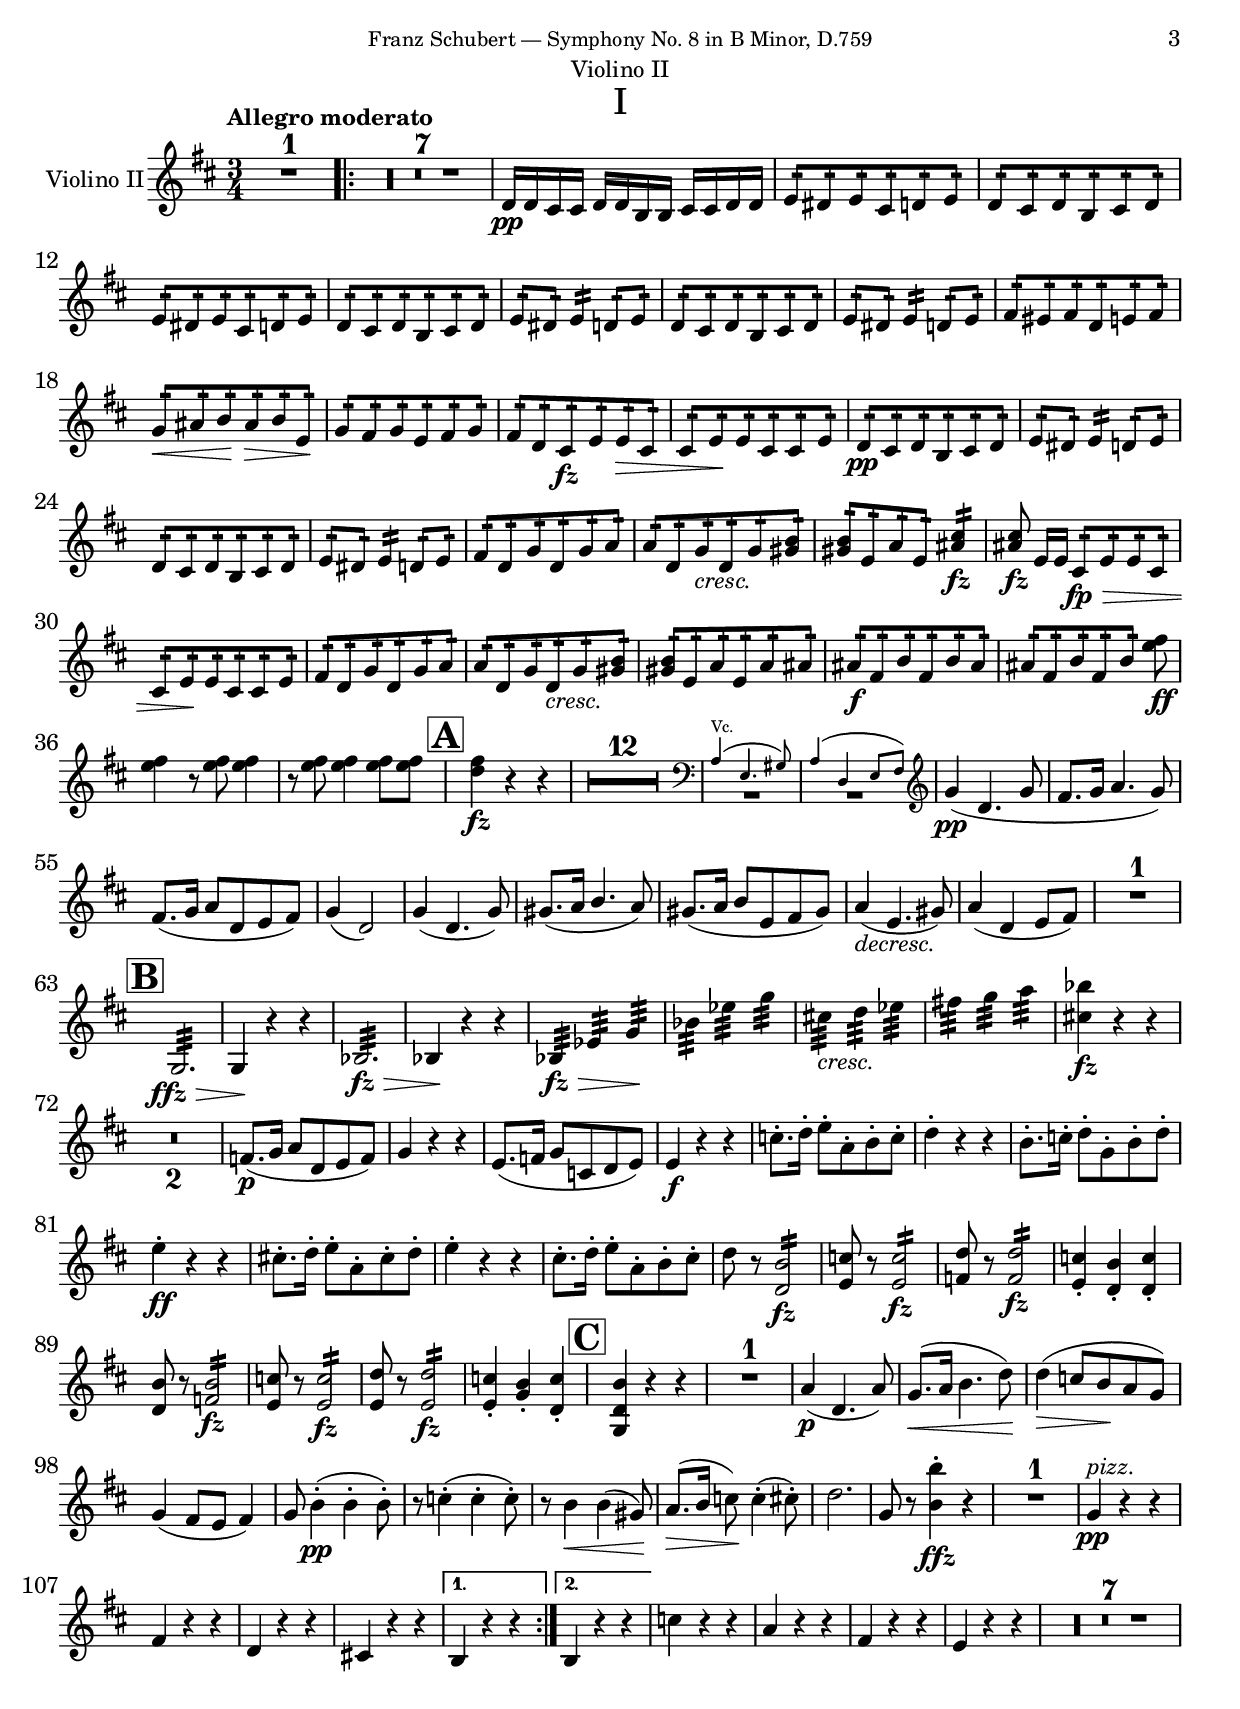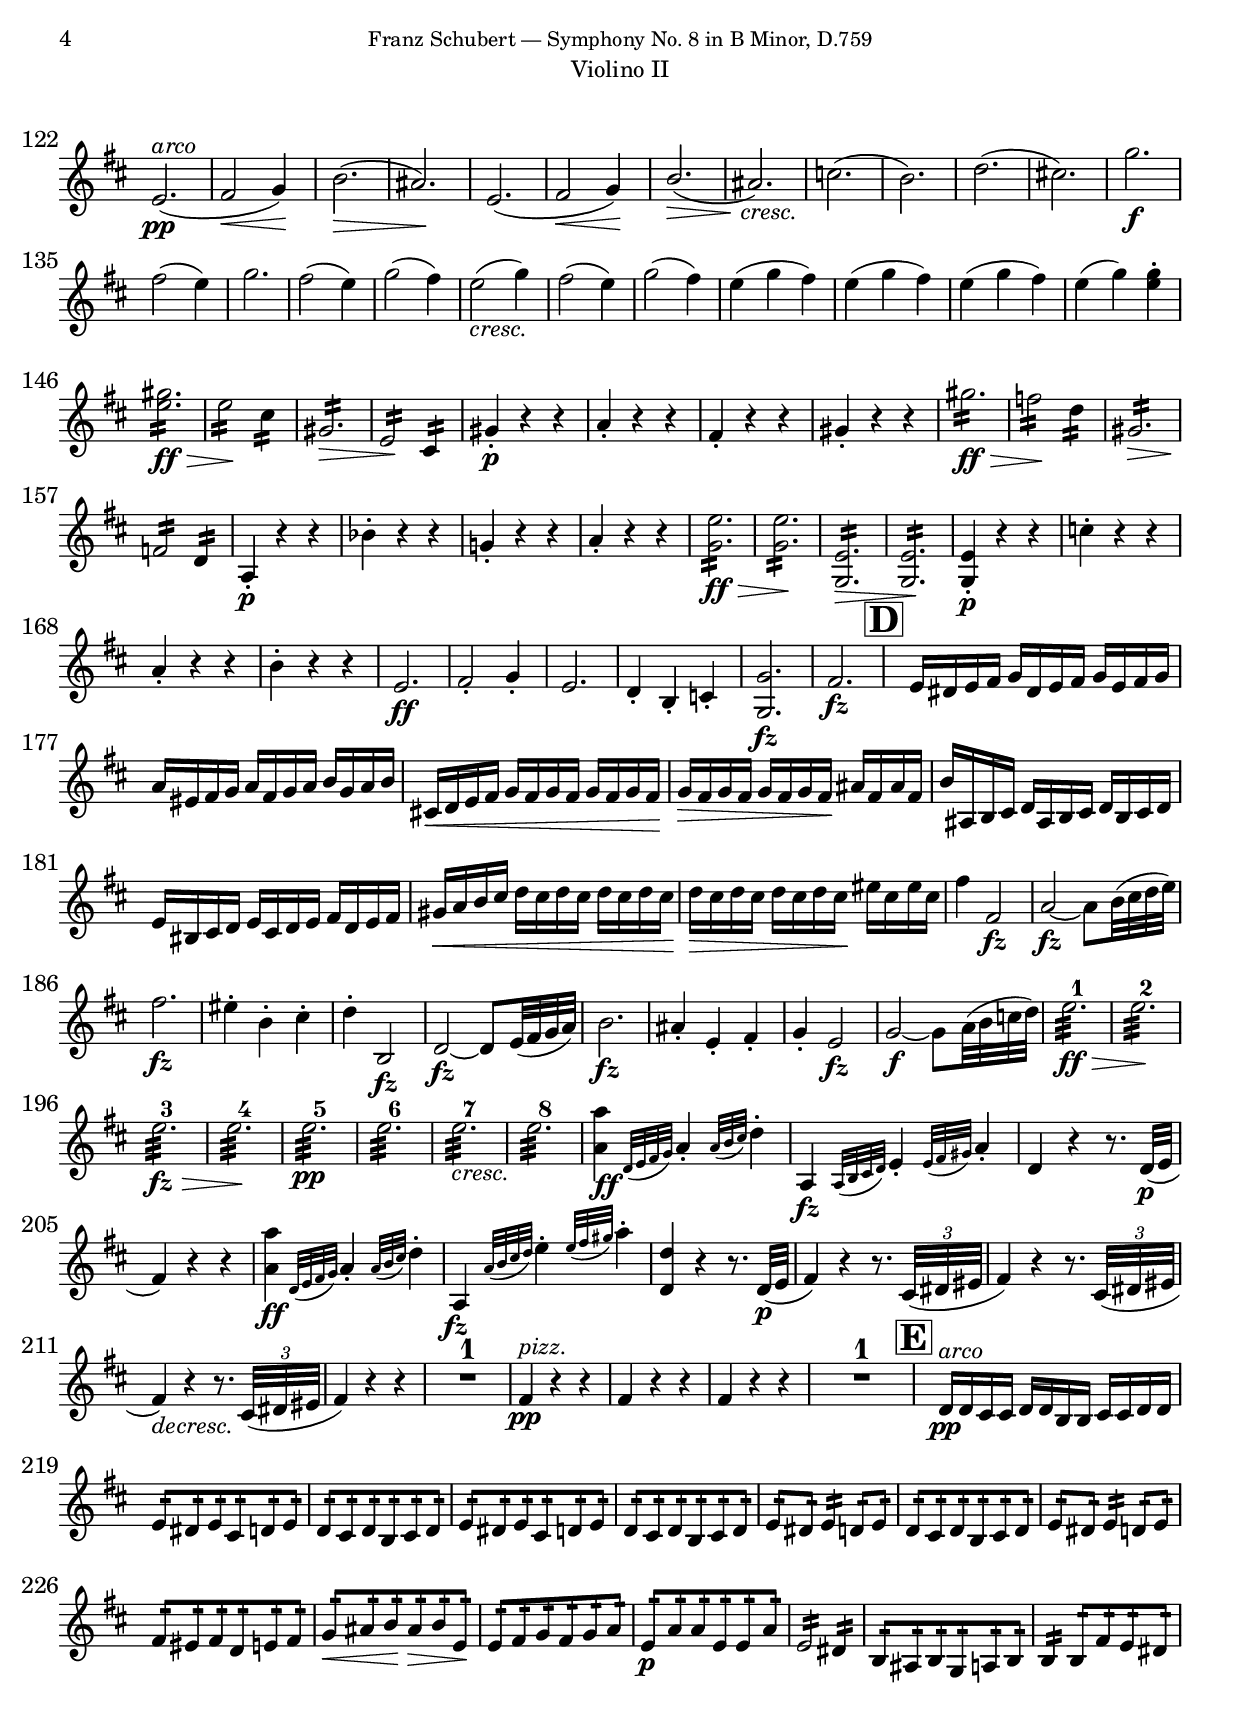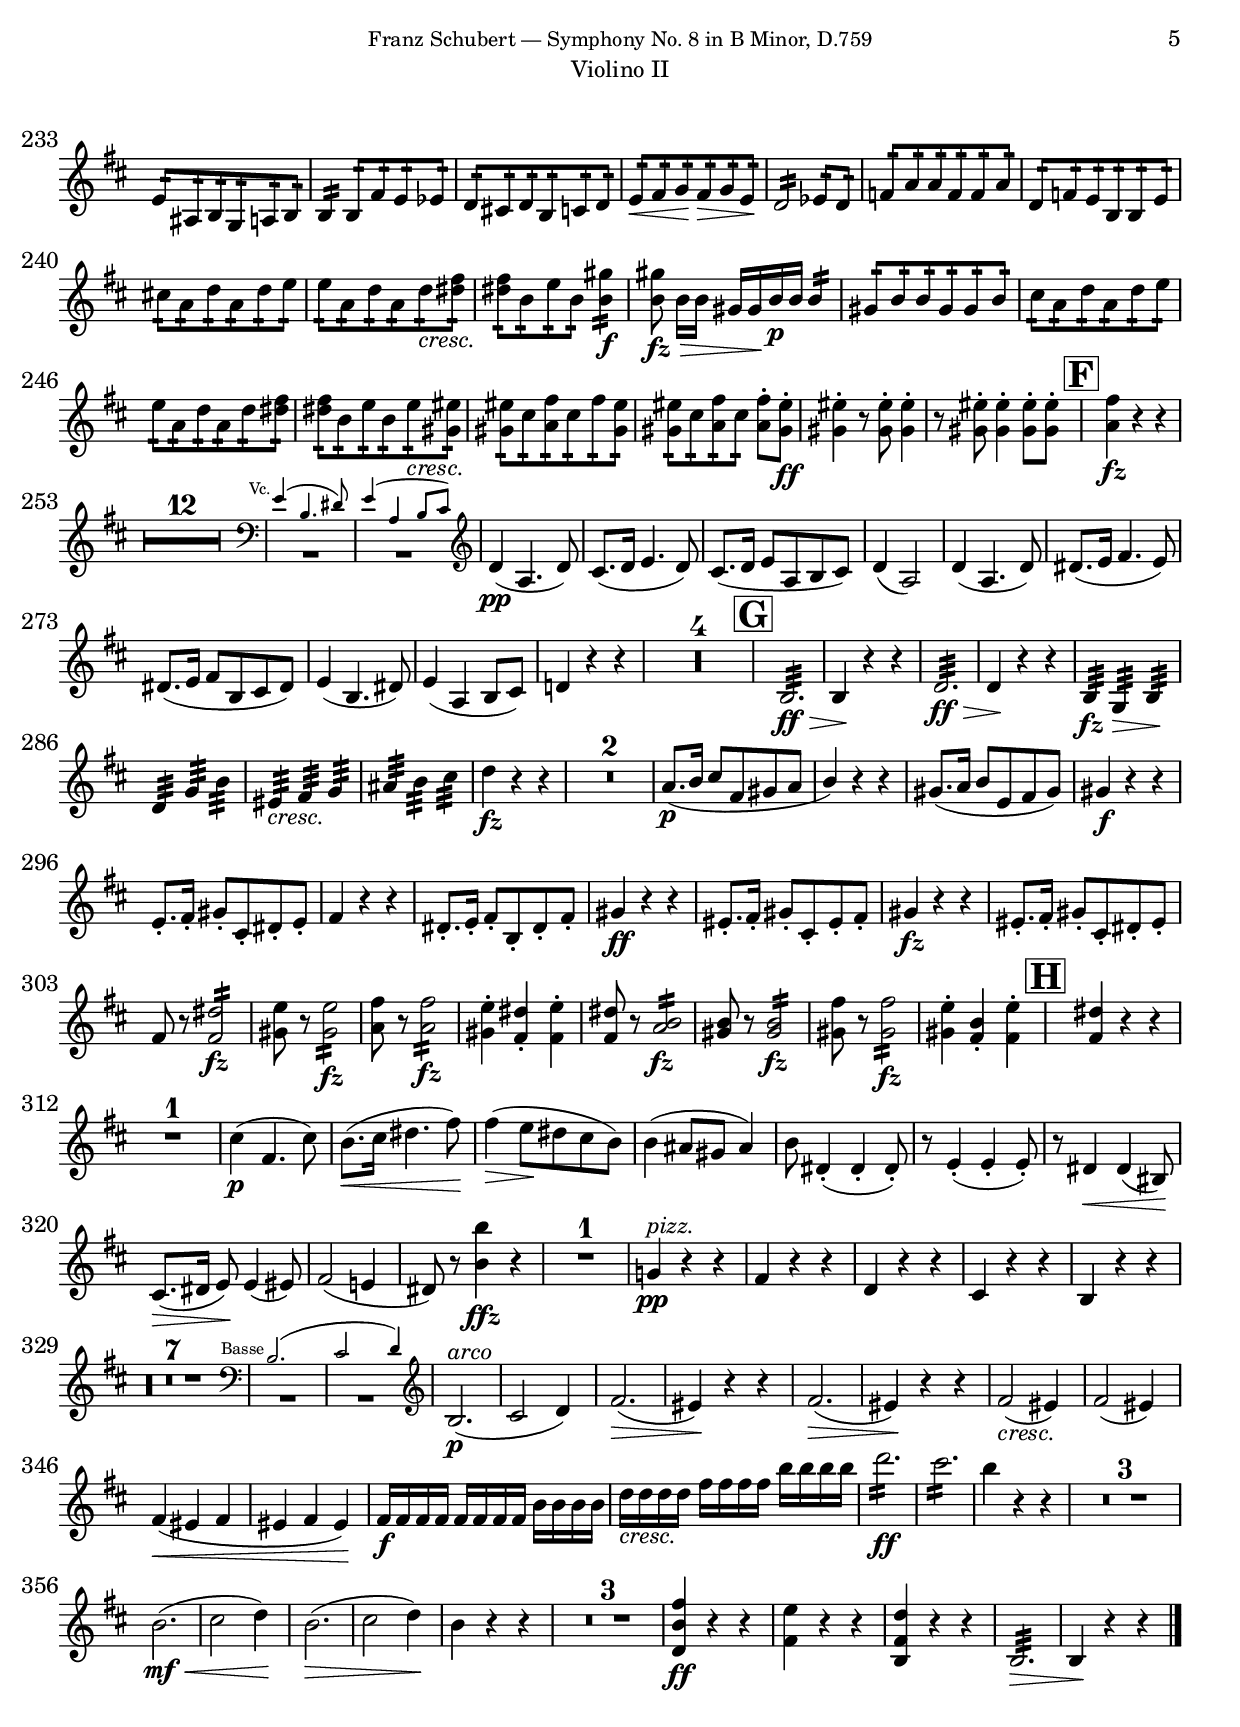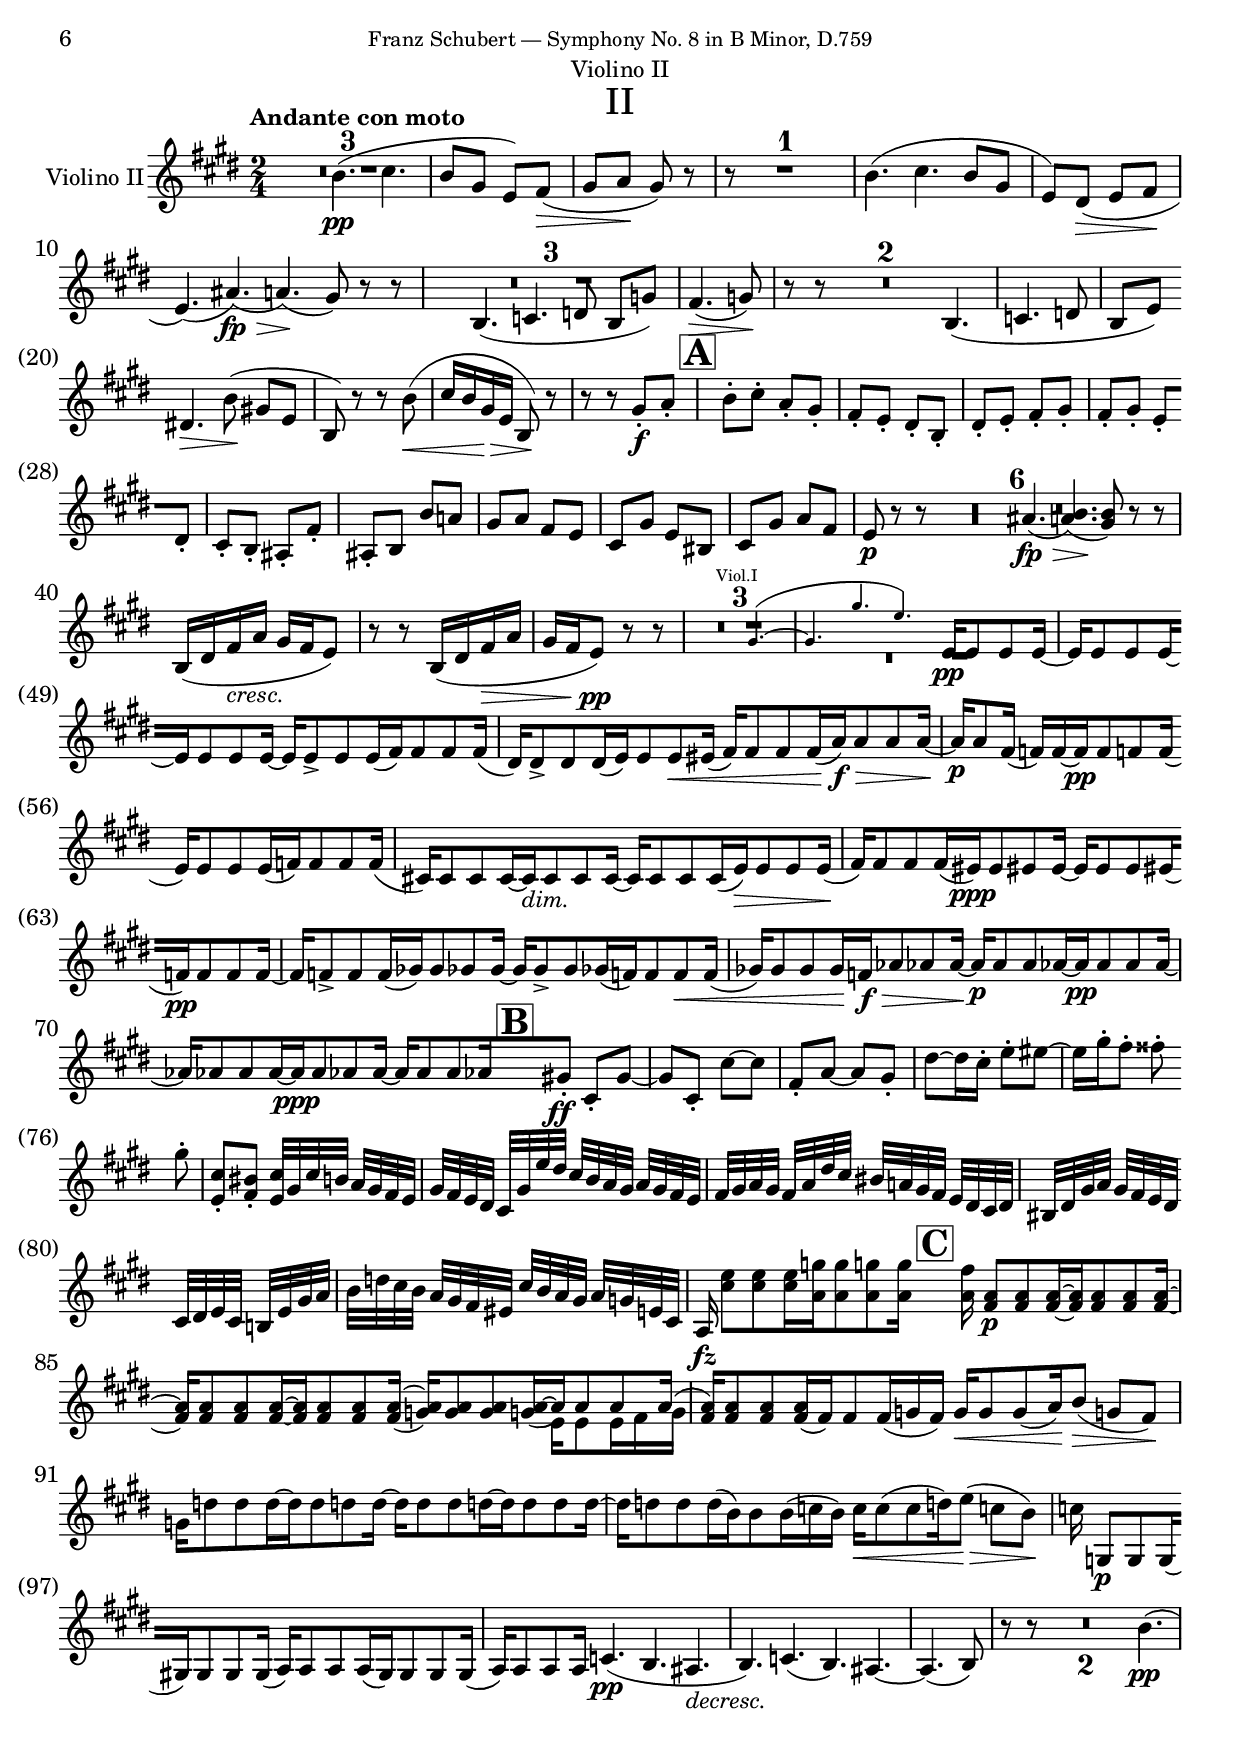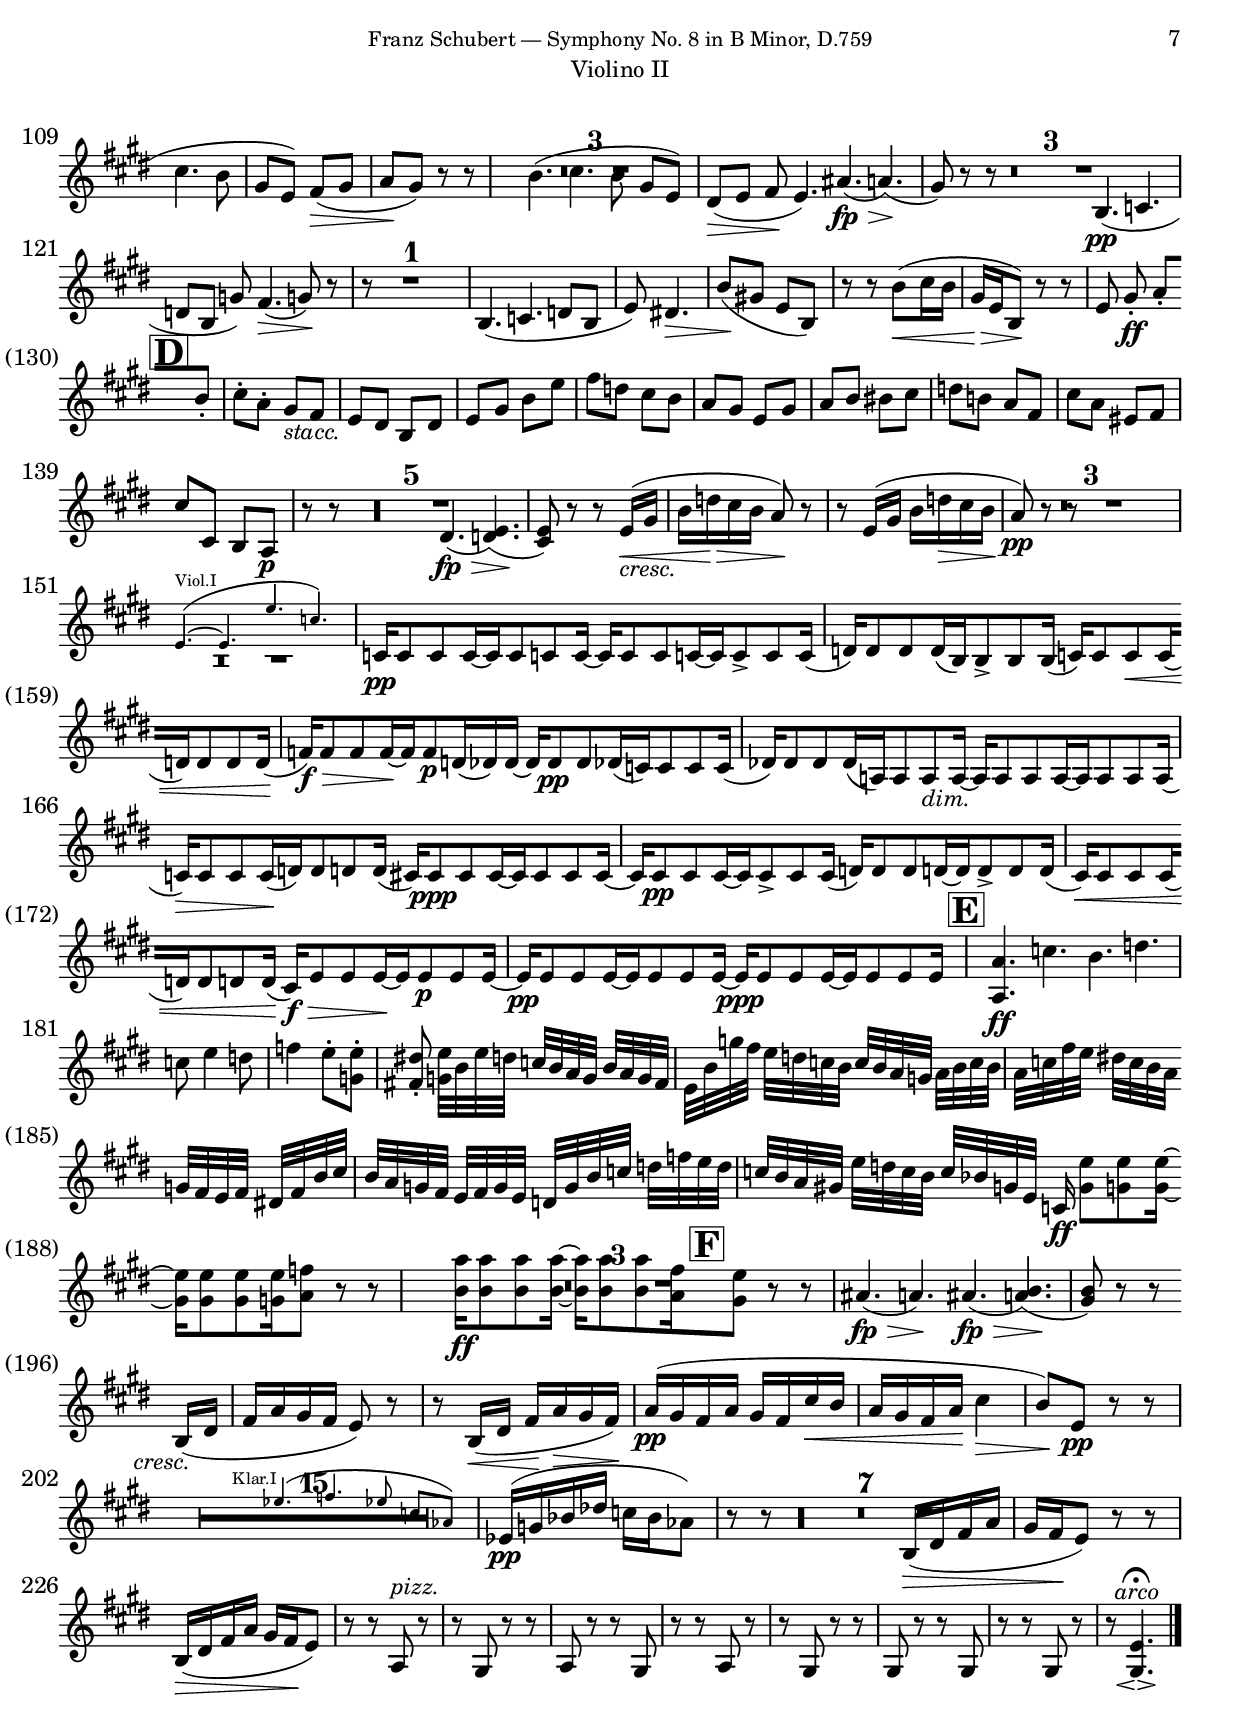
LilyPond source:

%###############################################################################
%#                                 H E A D E R                                 #
%###############################################################################
%
%  Composer           : Franz Schubert (1797 - 1828)
%  work               : Symphony No. 8 in B Minor, D.759
%  Source             : Franz Schubert's Werke, Serie I: Symphonien, No.8
%                       Leipzig Breitkopf & Härtel, 1885. Plate F.S. 8. 
%  Type of score      : Score for Violino II
%  Typesetter         : Sébastien MANEN
%  date of initiation : Sunday 12 February 2023, 19:55
%
%###############################################################################
%#                          I N C L U D E   F I L E S                          #
%###############################################################################
\version "2.22.1"
\include "./00-Common/Symph8_D759_Header.ily"
\include "./00-Common/Symph8_D759_PaperParts.ily"
%  work        : Schubert Symphony No. 8 in B minor, D.759
%  typesetter  : Sébastien MANEN
%  date        : Sunday 12 February 2023, 19:55
%###############################################################################
%#                           T I M E   S E C T I O N                           #
%###############################################################################
timeMvtI = {
	\time 3/4
}
timeMvtII = {
	\time 2/4
}


\include "./00-Common/Symph8_D759_LayoutParts.ily"
%  work        : Schubert Symphony No. 8 in B minor, D.759
%  typesetter  : Sébastien MANEN
%  date        : Sunday 12 February 2023, 19:55
%###############################################################################
%#                      S H O R T C U T S   S E C T I O N                      #
%###############################################################################
arco = \markup {\italic arco}
crescmarkup = \markup {\italic cresc.}
pizz = \markup {\italic pizz.}
dimmarkup = \markup {\italic dim.}
morendo = \markup {\italic {morendo}}
stacc = \markup {\italic stacc.}
becarre = \markup { \tiny \natural }
gp = \markup {G.P.}
decrescmarkup = \markup {\italic decresc.}
fcresc = \markup {\dynamic f \italic cresc.}
pcresc = \markup {\dynamic p \italic cresc.}

ffz = #(make-dynamic-script "ffz")
crescD = \tweak DynamicText.self-alignment-X #-0.5 \tweak DynamicText.font-size #1 #(make-dynamic-script (markup #:normal-text #:italic "cresc."))
crescDP = \tweak DynamicText.self-alignment-X #-0.5 #(make-dynamic-script (markup #:normal-text #:italic "cresc."))

un=^\markup {\tiny \number 1}
deux=^\markup {\tiny \number 2}
trois=^\markup {\tiny \number 3}
quatre=^\markup {\tiny \number 4}
cinq=^\markup {\tiny \number 5}
six=^\markup {\tiny \number 6}
sept=^\markup {\tiny \number 7}
huit=^\markup {\tiny \number 8}
neuf=^\markup {\tiny \number 9}
dix=^\markup {\tiny \number 10}
onze=^\markup {\tiny \number 11}

naturaltrillmark = \markup {
	\concat {
		\hspace #0.8
		\general-align #Y #CENTER {
			\musicglyph #"scripts.trill" 
			\hspace #0.45
			\teeny \natural 
		}
	}
}

mmrPos = #(define-music-function
	(position)
	(number?)
	#{
		\once \override MultiMeasureRest.staff-position = #(- position 2)
	#}
)

dynEO = #(define-music-function
	(offset)
	(pair?)
	#{
		\once \override DynamicText.extra-offset = #offset
		\once \override DynamicText.whiteout = ##t
		\once \override DynamicText.whiteout-style = #'outline
	#}
)

aIIEO = #(define-music-function
	(extraoffset)
	(pair?)
	#{
		\once \override CombineTextScript.extra-offset = #extraoffset
		\once \override CombineTextScript.whiteout = ##t
		\once \override CombineTextScript.whiteout-style = #'outline
	#}
)

aIIXoffset = #(define-music-function
	(offset)
	(number?)
	#{
		\once \override CombineTextScript.X-offset = #offset
	#}
)

markEO = #(define-music-function
	(offset)
	(pair?)
	#{
		\once \override TextScript.layer = #3
		\once \override TextScript.extra-offset = #offset
		\once \override TextScript.whiteout = ##t
		\once \override TextScript.whiteout-style = #'outline
	#}
)

noFlag = \once \omit Flag

stemOffset = #(define-music-function
	(offset)
	(number?)
	#{
		\once \offset length #offset Stem
	#}
)

beamOffset = #(define-music-function
	(position)
	(pair?)
	#{
		\once \offset positions #position Beam
	#}
)

hairpinShorten = #(define-music-function
	(shortLength)
	(pair?)
	#{
		\once \override Hairpin.shorten-pair = #shortLength
	#}
)

hairpinEO = #(define-music-function
	(offset)
	(pair?)
	#{
		\once \override Hairpin.extra-offset = #offset
		\once \override Hairpin.whiteout = ##t
		\once \override Hairpin.whiteout-style = #'outline
	#}
)

aIIOmit = \once \omit Voice.CombineTextScript

InCueContext = {
	\override Beam.beam-thickness = #0.30 % 0.30
	\override StemTremolo.beam-thickness = #0.35 % 0.30
	\override Beam.length-fraction = #0.67 % 0.8
	\override Stem.length-fraction = #0.85 % 0.8
%	\override Stem.length = #7
%	\override Beam.length = #7
	\set fontSize = #-3 %-3
	\override TupletNumber.avoid-slur = #'ignore
	\override Script.staff-padding = ##f
}

OutCueContext = {
	\revert Beam.beam-thickness
	\revert StemTremolo.beam-thickness
	\revert Beam.length-fraction
	\revert Stem.length-fraction
%	\override Stem.length = #7
%	\override Beam.length = #7
	\unset fontSize
	\revert TupletNumber.avoid-slur
	\revert Script.staff-padding
	
}

resetMMRN = {
	\undo \omit MultiMeasureRestNumber
}


omitMMRN = {
	\omit MultiMeasureRestNumber
}

markWhiteout = {
	\once \override Score.RehearsalMark.layer = #3
	\once \override Score.RehearsalMark.whiteout = #0.85
	\once \override Score.RehearsalMark.whiteout-style = #'outline
}

tieMinLength = #(define-music-function
	(length)
	(number?)
	#{
		\once \override Tie.minimum-length = #length
	#}
)

mmrLength = #(define-music-function
	(length)
	(number?)
	#{
		\once \override MultiMeasureRest.space-increment = #length
	#}
)

mmrCondens = {
	\once \override MultiMeasureRest.springs-and-rods = 
		#ly:spanner::set-spacing-rods
}

mmrnDown = {
	\once \override MultiMeasureRestNumber.direction = #-1 
}

%%%%%%%%%%%%%%%%%%%%%%%%%%%%%%%%%%%%%%%%%%%%%%%%%%%%%%%%%%%%%%%%%%%%%%%%%%%%%%%%


%arpeggioPadding = #(define-music-function
%	(padding)
%	(number?)
%	#{
%		\once \override Voice.Arpeggio.padding = #padding
%	#}
%)

%beamGap = #(define-music-function
%	(gap)
%	(number?)
%	#{
%		\once \override Beam.auto-knee-gap = #gap
%	#}
%)


%beamLeftTwoRightOne = {
%	\set stemLeftBeamCount = #2
%	\set stemRightBeamCount = #1
%}

%beamLeftOneRightTwo = {
%	\set stemLeftBeamCount = #1
%	\set stemRightBeamCount = #2
%}

%setBeamTriple = { 
%	\set subdivideBeams = ##t
%	\set baseMoment = #(ly:make-moment 1/8)
%	\set beatStructure = 2,2,2
%}

%crescText = #(define-music-function
%	(cresctext)
%	(markup?)
%	#{
%		\once \set crescendoText = \markup {\italic { #cresctext } }
%		\once \set crescendoSpanner = #'text
%	#}
%)
%dimText = #(define-music-function
%	(cresctext)
%	(markup?)
%	#{
%		\once \set decrescendoText = \markup {\italic { #cresctext } }
%		\once \set decrescendoSpanner = #'text
%	#}
%)


%dynSpanYoffset = #(define-music-function
%	(offset)
%	(number?)
%	#{
%		\once \override DynamicTextSpanner.bound-details.right.Y = #offset
%	#}
%)


%InCueContext = {
%	\override Beam.beam-thickness = #0.30 % 0.30
%	\override StemTremolo.beam-thickness = #0.35 % 0.30
%	\override Beam.length-fraction = #0.67 % 0.8
%	\override Stem.length-fraction = #0.8 % 0.8
%%	\override Stem.length = #7
%%	\override Beam.length = #7
%	\set fontSize = #-3 %-3
%}

%OutCueContext = {
%	\revert Beam.beam-thickness
%	\revert StemTremolo.beam-thickness
%	\revert Beam.length-fraction
%	\revert Stem.length-fraction
%%	\override Stem.length = #7
%%	\override Beam.length = #7
%	\unset fontSize
%}


%mmrMinLength = #(define-music-function
%	(length)
%	(number?)
%	#{
%		\once \override MultiMeasureRest.minimum-length = #length
%	#}
%)

%omitMMRN = \omit MultiMeasureRestNumber


%markXoffset = #(define-music-function
%	(offset)
%	(number?)
%	#{
%		\once \override Score.RehearsalMark.self-alignment-X = #(- offset)
%	#}
%)

%markYoffset = #(define-music-function
%	(offset)
%	(number?)
%	#{
%		\once \override Score.RehearsalMark.Y-offset = #offset
%	#}
%)

%noteShift = #(define-music-function
%	(shift)
%	(number?)
%	#{
%		\once \override NoteColumn.force-hshift = #shift
%	#}
%)

%ottavaShorten = #(define-music-function
%	(value)
%	(pair?)
%	#{
%		\once \override Staff.OttavaBracket.shorten-pair = #value
%	#}
%)

%setSextolet = {
%	\set subdivideBeams = ##t
%	\set baseMoment = #(ly:make-moment 1/8)
%	\set beatStructure = 2,2,2,2
%	\override TupletNumber.Y-offset = #-3
%	\override TupletNumber.avoid-slur = #'ignore
%}
%unsetSextolet = {
%	\set subdivideBeams = ##f
%	\revert TupletNumber.Y-offset
%	\revert TupletNumber.avoid-slur
%}


%textInSlur = {
%	%\once \override TextScript.outside-staff-priority = 0
%	\once \override TextScript.slur-padding = #0
%	\once \override TextScript.avoid-slur = #'around
%}

%textOsp = #(define-music-function
%	(prio)
%	(number?)
%	#{
%		\once \override TextScript.outside-staff-priority = #prio
%	#}
%)

%tempoDown = \once \override Score.MetronomeMark.direction = #-1 

%tempoXoffset = #(define-music-function
%	(offset)
%	(number?)
%	#{
%		\once \override Score.MetronomeMark.X-offset = #offset
%	#}
%)

%tempoExtraOffset = #(define-music-function
%	(offset)
%	(pair?)
%	#{
%		\once \override Score.MetronomeMark.extra-offset = #offset
%	#}
%)
%tempoEO = #(define-music-function
%	(offset)
%	(pair?)
%	#{
%		\once \override Score.MetronomeMark.extra-offset = #offset
%	#}
%)


%tupletOffset = #(define-music-function
%	(offset)
%	(number?)
%	#{
%		\once \override TupletNumber.Y-offset = #offset 
%	#}
%)

%tupletExtraOffset = #(define-music-function
%	(offset)
%	(pair?)
%	#{
%		\once \override TupletNumber.extra-offset = #offset 
%	#}
%)

%tupletAvoidSlur = \once \override TupletNumber.avoid-slur = #'ignore

%omitTupletNumber = \once \omit Voice.TupletNumber


%tremoloPosition = #(define-music-function
%	(position)
%	(number?)
%	#{
%		\once \override StemTremolo.Y-offset = #position
%	#}
%)

%trillSpanPadding = #(define-music-function
%	(padding)
%	(number?)
%	#{
%		\once \override TrillSpanner.bound-details.right.padding = #padding
%	#}
%)

%trillSpanCustom = #(define-music-function
%	(length markup)
%	(number? markup?)
%	% function to create a trill spanner with :
%	%	- specified length
%	%	- specified markup
%	#{
%		\once \override TrillSpanner.minimum-length = #length
%		\once \override TrillSpanner.springs-and-rods = #ly:spanner::set-spacing-rods
%		\once \override Score.TrillSpanner.bound-details.left.text = #markup
%	#}
%)

%trillSpanPadding = #(define-music-function
%	(padding)
%	(number?)
%	% function to create a trill spanner with :
%	%	- specified padding to avoid overlap
%	#{
%		\once \override TrillSpanner.bound-details.right.padding = #padding
%	#}
%)


%naturaltrill = \once \override TrillSpanner.bound-details.left.text = \markup {
%	\concat { 
%		\musicglyph #"scripts.trill" \translate #'(0.5 . 1.05) \tiny \natural 
%	}
%}
%flattrill = \once \override TrillSpanner.bound-details.left.text = \markup {
%	\concat { 
%		\musicglyph #"scripts.trill" \translate #'(0.6 . 0.52) \tiny \flat 
%	}
%}
%sharptrill = \once \override TrillSpanner.bound-details.left.text = \markup {
%	\concat { 
%		\musicglyph #"scripts.trill" \translate #'(0.5 . 1.05) \tiny \sharp  
%	}
%}

%trillflat = \markup { 
%	\general-align #X #CENTER 
%	\concat { 
%		\hspace #2.4 \musicglyph #"scripts.trill" 
%		\translate #'(0.5 . 0.49) \tiny \flat 
%	}
%}



%voltaShorten = #(define-music-function
%	(shortLength)
%	(pair?)
%	#{
%		\once \override Score.VoltaBracket.shorten-pair = #shortLength
%	#}
%)

%whiteoutRehearsalMark = {
%	\override Score.StaffSymbol.layer = #4
%	\override Score.RehearsalMark.layer = #3
%	\once \override Score.RehearsalMark.whiteout = ##t
%	%\once \override Score.RehearsalMark.whiteout-style = #'outline
%}


%whiteoutMarkup = {
%	\once \override Hairpin.layer = #4
%	\once \override TextScript.layer = #3
%	\once \override TextScript.whiteout = ##t
%	\once \override TextScript.whiteout-style = #'outline
%}

%whiteoutDynamic = {
%	\once \override DynamicText.whiteout = ##t
%	\once \override DynamicText.whiteout-style = #'outline
%}

%whiteoutMetronomeMark = {
%	\once \override Score.MetronomeMark.whiteout = ##t
%	\once \override Score.MetronomeMark.whiteout-style = #'outline
%}


%  work        : Schubert Symphony No. 8 in B minor, D.759
%  typesetter  : Sébastien MANEN
%  date        : Sunday 12 February 2023, 19:55
%###############################################################################
%#                    V O I C E   N A M E   :   F L A U T I                    #
%###############################################################################
nameFlautoIMvtI = {
	\set Staff.instrumentName = #"Flauto I"
	\set Staff.shortInstrumentName = #""
}
nameFlautoIMvtII = {
	\set Staff.instrumentName = #"Flauto I"
	\set Staff.shortInstrumentName = #""
}
nameFlautoIIMvtI = {
	\set Staff.instrumentName = #"Flauto II"
	\set Staff.shortInstrumentName = #""
}
nameFlautoIIMvtII = {
	\set Staff.instrumentName = #"Flauto II"
	\set Staff.shortInstrumentName = #""
}
%###############################################################################
%#                      V O I C E   N A M E   :   O B O I                      #
%###############################################################################
nameOboeIMvtI = {
	\set Staff.instrumentName = #"Oboe I"
	\set Staff.shortInstrumentName = #""
}
nameOboeIMvtII = {
	\set Staff.instrumentName = #"Oboe I"
	\set Staff.shortInstrumentName = #""
}
nameOboeIIMvtI = {
	\set Staff.instrumentName = #"Oboe II"
	\set Staff.shortInstrumentName = #""
}
nameOboeIIMvtII = {
	\set Staff.instrumentName = #"Oboe II"
	\set Staff.shortInstrumentName = #""
}
%###############################################################################
%#                V O I C E   N A M E   :   C L A R I N E T T I                #
%###############################################################################
nameClarinettoIMvtI = {
	\set Staff.instrumentName = \markup {
		\center-column {
			\lower #1 "Clarinet I"
			\line {
				"in A"
			}
		}
	}
	\set Staff.shortInstrumentName = #""
}
nameClarinettoIMvtII = {
	\set Staff.instrumentName = \markup {
		\center-column {
			\lower #1 "Clarinet I"
			\line {
				"in A"
			}
		}
	}
	\set Staff.shortInstrumentName = #""
}
nameClarinettoIIMvtI = {
	\set Staff.instrumentName = \markup {
		\center-column {
			\lower #1 "Clarinet II"
			\line {
				"in A"
			}
		}
	}
	\set Staff.shortInstrumentName = #""
}
nameClarinettoIIMvtII = {
	\set Staff.instrumentName = \markup {
		\center-column {
			\lower #1 "Clarinet II"
			\line {
				"in A"
			}
		}
	}
	\set Staff.shortInstrumentName = #""
}
%###############################################################################
%#                   V O I C E   N A M E   :   F A G O T T I                   #
%###############################################################################
nameFagottoIMvtI = {
	\set Staff.instrumentName = #"Fagot I"
	\set Staff.shortInstrumentName = #""
}
nameFagottoIMvtII = {
	\set Staff.instrumentName = #"Fagot I"
	\set Staff.shortInstrumentName = #""
}
nameFagottoIIMvtI = {
	\set Staff.instrumentName = #"Fagot II"
	\set Staff.shortInstrumentName = #""
}
nameFagottoIIMvtII = {
	\set Staff.instrumentName = #"Fagot II"
	\set Staff.shortInstrumentName = #""
}
%###############################################################################
%#                     V O I C E   N A M E   :   C O R N I                     #
%###############################################################################
nameCornoIMvtI = {
	\set Staff.instrumentName = \markup {
		\center-column {
			\lower #1 "Corno I"
			\line {
				"in D"
			}
		}
	}
	\set Staff.shortInstrumentName = #""
}
nameCornoIMvtII = {
	\set Staff.instrumentName = \markup {
		\center-column {
			\lower #1 "Corno I"
			\line {
				"in E"
			}
		}
	}
	\set Staff.shortInstrumentName = #""
}
nameCornoIIMvtI = {
	\set Staff.instrumentName = \markup {
		\center-column {
			\lower #1 "Corno II"
			\line {
				"in D"
			}
		}
	}
	\set Staff.shortInstrumentName = #""
}
nameCornoIIMvtII = {
	\set Staff.instrumentName = \markup {
		\center-column {
			\lower #1 "Corno II"
			\line {
				"in E"
			}
		}
	}
	\set Staff.shortInstrumentName = #""
}
%###############################################################################
%#                    V O I C E   N A M E   :   T R O M B A                    #
%###############################################################################
nameTrombaIMvtI = {
	\set Staff.instrumentName = \markup {
		\center-column {
			\lower #1 "Trombe I"
			\line {
				"in E"
			}
		}
	}
	\set Staff.shortInstrumentName = #""
}
nameTrombaIMvtII = {
	\set Staff.instrumentName = \markup {
		\center-column {
			\lower #1 "Trombe I"
			\line {
				"in E"
			}
		}
	}
	\set Staff.shortInstrumentName = #""
}
nameTrombaIIMvtI = {
	\set Staff.instrumentName = \markup {
		\center-column {
			\lower #1 "Trombe II"
			\line {
				"in E"
			}
		}
	}
	\set Staff.shortInstrumentName = #""
}
nameTrombaIIMvtII = {
	\set Staff.instrumentName = \markup {
		\center-column {
			\lower #1 "Trombe II"
			\line {
				"in E"
			}
		}
	}
	\set Staff.shortInstrumentName = #""
}
%###############################################################################
%#                  V O I C E   N A M E   :   T R O M B O N I                  #
%###############################################################################
nameTromboneIMvtI = {
	\set Staff.instrumentName = \markup {
		\center-column {
			\lower #1 "Trombone"
			\line {
				"alto"
			}
		}
	}
	\set Staff.shortInstrumentName = #""
}
nameTromboneIMvtII = {
	\set Staff.instrumentName = \markup {
		\center-column {
			\lower #1 "Trombone"
			\line {
				"alto"
			}
		}
	}
	\set Staff.shortInstrumentName = #""
}
nameTromboneIIMvtI = {
	\set Staff.instrumentName = \markup {
		\center-column {
			\lower #1 "Trombone"
			\line {
				"tenor"
			}
		}
	}
	\set Staff.shortInstrumentName = #""
}
nameTromboneIIMvtII = {
	\set Staff.instrumentName = \markup {
		\center-column {
			\lower #1 "Trombone"
			\line {
				"tenor"
			}
		}
	}
	\set Staff.shortInstrumentName = #""
}
nameTromboneIIIMvtI = {
	\set Staff.instrumentName = \markup {
		\center-column {
			\lower #1 "Trombone"
			\line {
				"basso"
			}
		}
	}
	\set Staff.shortInstrumentName = #""
}
nameTromboneIIIMvtII = {
	\set Staff.instrumentName = \markup {
		\center-column {
			\lower #1 "Trombone"
			\line {
				"basso"
			}
		}
	}
	\set Staff.shortInstrumentName = #""
}
%###############################################################################
%#                   V O I C E   N A M E   :   T I M P A N I                   #
%###############################################################################
nameTimpaniMvtI = {
	\set Staff.instrumentName = \markup {
		\center-column {
			"Timpani"
			\line {
				"in H F" \small \sharp
			}
		}
	}
	\set Staff.shortInstrumentName = #""
}
nameTimpaniMvtII = {
	\set Staff.instrumentName = \markup {
		\center-column {
			"Timpani"
			\line {
				"in H F" \small \sharp
			}
		}
	}
	\set Staff.shortInstrumentName = #""
}
%###############################################################################
%#                 V O I C E   N A M E   :   V I O L I N O   I                 #
%###############################################################################
nameViolinIMvtI = {
	\set Staff.instrumentName = #"Violino I"
	\set Staff.shortInstrumentName = #""
}
nameViolinIMvtII = {
	\set Staff.instrumentName = #"Violino I"
	\set Staff.shortInstrumentName = #""
}
%###############################################################################
%#                V O I C E   N A M E   :   V I O L I N O   I I                #
%###############################################################################
nameViolinIIMvtI = {
	\set Staff.instrumentName = #"Violino II"
	\set Staff.shortInstrumentName = #""
}
nameViolinIIMvtII = {
	\set Staff.instrumentName = #"Violino II"
	\set Staff.shortInstrumentName = #""
}
%###############################################################################
%#                     V O I C E   N A M E   :   V I O L A                     #
%###############################################################################
nameViolaMvtI = {
	\set Staff.instrumentName = #"Viola"
	\set Staff.shortInstrumentName = #""
}
nameViolaMvtII = {
	\set Staff.instrumentName = #"Viola"
	\set Staff.shortInstrumentName = #""
}
%###############################################################################
%#               V O I C E   N A M E   :   V I O L O N C E L L O               #
%###############################################################################
nameVioloncelloMvtI = {
	\set Staff.instrumentName = #"Violoncello"
	\set Staff.shortInstrumentName = #""
}
nameVioloncelloMvtII = {
	\set Staff.instrumentName = #"Violoncello"
	\set Staff.shortInstrumentName = #""
}
%###############################################################################
%#               V O I C E   N A M E   :   C O N T R A B A S S O               #
%###############################################################################
nameBassoMvtI = {
	\set Staff.instrumentName = #"Basso"
	\set Staff.shortInstrumentName = #""
}
nameBassoMvtII = {
	\set Staff.instrumentName = #"Basso"
	\set Staff.shortInstrumentName = #""
}

%  work        : Schubert Symphony No. 8 in B minor, D.759
%  typesetter  : Sébastien MANEN
%  date        : Sunday 12 February 2023, 19:55
%###############################################################################
%#                      P A R T   S C O R E   F O R M A T                      #
%###############################################################################
formatViolinoIIMvtI = {
	\override Score.NonMusicalPaperColumn.line-break-permission = ##f
	\override Score.NonMusicalPaperColumn.page-break-permission = ##f
	\overrideProperty Score.NonMusicalPaperColumn.line-break-system-details #'(
		(Y-offset . 7.61)
	)
	s2.*11 \break
	\overrideProperty Score.NonMusicalPaperColumn.line-break-system-details #'(
		(Y-offset . 21.42)
	)
	s2.*6 \break
	\overrideProperty Score.NonMusicalPaperColumn.line-break-system-details #'(
		(Y-offset . 32.99)
	)
	s2.*6 \break
	\overrideProperty Score.NonMusicalPaperColumn.line-break-system-details #'(
		(Y-offset . 44.64)
	)
	s2.*6 \break
	\overrideProperty Score.NonMusicalPaperColumn.line-break-system-details #'(
		(Y-offset . 56.21)
	)
	s2.*6 \break
	\overrideProperty Score.NonMusicalPaperColumn.line-break-system-details #'(
		(Y-offset . 66.21)
	)
	s2.*19 \break
	\overrideProperty Score.NonMusicalPaperColumn.line-break-system-details #'(
		(Y-offset . 79.43)
	)
	s2.*8 \break
	\overrideProperty Score.NonMusicalPaperColumn.line-break-system-details #'(
		(Y-offset . 89.48)
	)
	s2.*9 \break
	\overrideProperty Score.NonMusicalPaperColumn.line-break-system-details #'(
		(Y-offset . 102.65)
	)
	s2.*9 \break
	\overrideProperty Score.NonMusicalPaperColumn.line-break-system-details #'(
		(Y-offset . 114.27)
	)
	s2.*8 \break
	\overrideProperty Score.NonMusicalPaperColumn.line-break-system-details #'(
		(Y-offset . 124.22)
	)
	s2.*9 \break
	\overrideProperty Score.NonMusicalPaperColumn.line-break-system-details #'(
		(Y-offset . 137.49)
	)
	s2.*9 \break
	\overrideProperty Score.NonMusicalPaperColumn.line-break-system-details #'(
		(Y-offset . 148.54)
	)
	s2.*16 \pageBreak
	\overrideProperty Score.NonMusicalPaperColumn.line-break-system-details #'(
		(Y-offset . 9.8)
	)
	s2.*13 \break
	\overrideProperty Score.NonMusicalPaperColumn.line-break-system-details #'(
		(Y-offset . 21.37)
	)
	s2.*11 \break
	\overrideProperty Score.NonMusicalPaperColumn.line-break-system-details #'(
		(Y-offset . 32.99)
	)
	s2.*11 \break
	\overrideProperty Score.NonMusicalPaperColumn.line-break-system-details #'(
		(Y-offset . 44.1)
	)
	s2.*11 \break
	\overrideProperty Score.NonMusicalPaperColumn.line-break-system-details #'(
		(Y-offset . 55.15)
	)
	s2.*9 \break
	\overrideProperty Score.NonMusicalPaperColumn.line-break-system-details #'(
		(Y-offset . 67.82)
	)
	s2.*4 \break
	\overrideProperty Score.NonMusicalPaperColumn.line-break-system-details #'(
		(Y-offset . 79.44)
	)
	s2.*5 \break
	\overrideProperty Score.NonMusicalPaperColumn.line-break-system-details #'(
		(Y-offset . 91.05)
	)
	s2.*10 \break
	\overrideProperty Score.NonMusicalPaperColumn.line-break-system-details #'(
		(Y-offset . 102.66)
	)
	s2.*9 \break
	\overrideProperty Score.NonMusicalPaperColumn.line-break-system-details #'(
		(Y-offset . 113.23)
	)
	s2.*6 \break
	\overrideProperty Score.NonMusicalPaperColumn.line-break-system-details #'(
		(Y-offset . 124.33)
	)
	s2.*8 \break
	\overrideProperty Score.NonMusicalPaperColumn.line-break-system-details #'(
		(Y-offset . 137.49)
	)
	s2.*7 \break
	\overrideProperty Score.NonMusicalPaperColumn.line-break-system-details #'(
		(Y-offset . 149.1)
	)
	s2.*7 \pageBreak
	\overrideProperty Score.NonMusicalPaperColumn.line-break-system-details #'(
		(Y-offset . 9.8)
	)
	s2.*7 \break
	\overrideProperty Score.NonMusicalPaperColumn.line-break-system-details #'(
		(Y-offset . 21.41)
	)
	s2.*6 \break
	\overrideProperty Score.NonMusicalPaperColumn.line-break-system-details #'(
		(Y-offset . 31.46)
	)
	s2.*7 \break
	\overrideProperty Score.NonMusicalPaperColumn.line-break-system-details #'(
		(Y-offset . 43.15)
	)
	s2.*20 \break
	\overrideProperty Score.NonMusicalPaperColumn.line-break-system-details #'(
		(Y-offset . 54.57)
	)
	s2.*13 \break
	\overrideProperty Score.NonMusicalPaperColumn.line-break-system-details #'(
		(Y-offset . 67.84)
	)
	s2.*10 \break
	\overrideProperty Score.NonMusicalPaperColumn.line-break-system-details #'(
		(Y-offset . 79.46)
	)
	s2.*7 \break
	\overrideProperty Score.NonMusicalPaperColumn.line-break-system-details #'(
		(Y-offset . 89.51)
	)
	s2.*9 \break
	\overrideProperty Score.NonMusicalPaperColumn.line-break-system-details #'(
		(Y-offset . 102.67)
	)
	s2.*8 \break
	\overrideProperty Score.NonMusicalPaperColumn.line-break-system-details #'(
		(Y-offset . 114.28)
	)
	s2.*9 \break
	\overrideProperty Score.NonMusicalPaperColumn.line-break-system-details #'(
		(Y-offset . 124.48)
	)
	s2.*17 \break
	\overrideProperty Score.NonMusicalPaperColumn.line-break-system-details #'(
		(Y-offset . 137.1)
	)
	s2.*10 \break
	\overrideProperty Score.NonMusicalPaperColumn.line-break-system-details #'(
		(Y-offset . 149.09)
	)
	s2.*13 
}
formatViolinoIIMvtII = {
	\override Score.NonMusicalPaperColumn.line-break-permission = ##f
	\override Score.NonMusicalPaperColumn.page-break-permission = ##f
	\overrideProperty Score.NonMusicalPaperColumn.line-break-system-details #'(
		(Y-offset . 7.61)
	)
	s4.*12 \break
	\overrideProperty Score.NonMusicalPaperColumn.line-break-system-details #'(
		(Y-offset . 20.24)
	)
	s4.*14 \break
	\overrideProperty Score.NonMusicalPaperColumn.line-break-system-details #'(
		(Y-offset . 29.37)
	)
	s4.*11 \break
	\overrideProperty Score.NonMusicalPaperColumn.line-break-system-details #'(
		(Y-offset . 41.72)
	)
	s4.*15 \break
	\overrideProperty Score.NonMusicalPaperColumn.line-break-system-details #'(
		(Y-offset . 51.97)
	)
	s4.*13 \break
	\overrideProperty Score.NonMusicalPaperColumn.line-break-system-details #'(
		(Y-offset . 63.2)
	)
	s4.*9 \break
	\overrideProperty Score.NonMusicalPaperColumn.line-break-system-details #'(
		(Y-offset . 73.94)
	)
	s4.*9 \break
	\overrideProperty Score.NonMusicalPaperColumn.line-break-system-details #'(
		(Y-offset . 84.68)
	)
	s4.*9 \break
	\overrideProperty Score.NonMusicalPaperColumn.line-break-system-details #'(
		(Y-offset . 93.86)
	)
	s4.*9 \break
	\overrideProperty Score.NonMusicalPaperColumn.line-break-system-details #'(
		(Y-offset . 105.87)
	)
	s4.*5 \break
	\overrideProperty Score.NonMusicalPaperColumn.line-break-system-details #'(
		(Y-offset . 115.23)
	)
	s4.*6 \break
	\overrideProperty Score.NonMusicalPaperColumn.line-break-system-details #'(
		(Y-offset . 127.63)
	)
	s4.*8 \break
	\overrideProperty Score.NonMusicalPaperColumn.line-break-system-details #'(
		(Y-offset . 138.4)
	)
	s4.*9 \break
	\overrideProperty Score.NonMusicalPaperColumn.line-break-system-details #'(
		(Y-offset . 149.1)
	)
	s4.*15 \pageBreak
	\overrideProperty Score.NonMusicalPaperColumn.line-break-system-details #'(
		(Y-offset . 9.5)
	)
	s4.*16 \break
	\overrideProperty Score.NonMusicalPaperColumn.line-break-system-details #'(
		(Y-offset . 20.24)
	)
	s4.*13 \break
	\overrideProperty Score.NonMusicalPaperColumn.line-break-system-details #'(
		(Y-offset . 29.42)
	)
	s4.*11 \break
	\overrideProperty Score.NonMusicalPaperColumn.line-break-system-details #'(
		(Y-offset . 41.71)
	)
	s4.*16 \break
	\overrideProperty Score.NonMusicalPaperColumn.line-break-system-details #'(
		(Y-offset . 52.45)
	)
	s4.*11 \break
	\overrideProperty Score.NonMusicalPaperColumn.line-break-system-details #'(
		(Y-offset . 63.22)
	)
	s4.*9 \break
	\overrideProperty Score.NonMusicalPaperColumn.line-break-system-details #'(
		(Y-offset . 73.96)
	)
	s4.*9 \break
	\overrideProperty Score.NonMusicalPaperColumn.line-break-system-details #'(
		(Y-offset . 83.12)
	)
	s4.*11 \break
	\overrideProperty Score.NonMusicalPaperColumn.line-break-system-details #'(
		(Y-offset . 95.45)
	)
	s4.*6 \break
	\overrideProperty Score.NonMusicalPaperColumn.line-break-system-details #'(
		(Y-offset . 105.37)
	)
	s4.*4 \break
	\overrideProperty Score.NonMusicalPaperColumn.line-break-system-details #'(
		(Y-offset . 115.33)
	)
	s4.*11 \break
	\overrideProperty Score.NonMusicalPaperColumn.line-break-system-details #'(
		(Y-offset . 127.62)
	)
	s4.*7 \break
	\overrideProperty Score.NonMusicalPaperColumn.line-break-system-details #'(
		(Y-offset . 138.27)
	)
	s4.*32 \break
	\overrideProperty Score.NonMusicalPaperColumn.line-break-system-details #'(
		(Y-offset . 148.18)
	)
	s4.*12 
}

%  work        : Schubert Symphony No. 8 in B minor, D.759
%  typesetter  : Sébastien MANEN
%  date        : Sunday 12 February 2023, 19:55
%###############################################################################
%#                   C U E   V O I C E   F O R   F L A U T I                   #
%###############################################################################
cueVoiceFlautoIMvtI = \relative c'' {
	s2.*21
	% bar 22 - 25
	\voiceOne fis2.(^\markup {Ob.Klar.}
	b,4. ais8 b cis)
	fis2.(
	b,4. ais8 b cis)
	s2.*109
	% bar 134 - 135
	g'2.(-\offset X-offset -3 ^\markup {Ob.I}
	fis2 e4)
}
cueVoiceFlautoIMvtII = \relative c'' {
	s4.*89
	% bar 90 - 91
	\voiceOne bes'16.(\repeatTie-\offset X-offset -3 ^\markup {Ob.I} aes32 bes16 aes f des)
	aes'16.(-> ges32 aes16 ges ees c)
	s4.*61
	% bar 153 - 154
	\hairpinShorten #'(2 . 1) dis4.(-\tweak height 0.4 ^\>^\markup {Viol.I}
	cis)\!
	s4.*78
	% bar 233 - 234
	fis16.(->-\offset X-offset -3.7 ^\markup {Ob.I} e32 fis16 e cis a
	e'16.-> d32 e16 d b gis)
	s4.*57
	% bar 292 - 295
	c'4.(^\markup {Viol.I}
	aes
	ees
	ces)
}
cueVoiceFlautoIIMvtI = \relative c'' {
	s2.*25
	% bar 26 - 28
	\voiceOne d2.^\markup {Fl.I}~-\offset X-offset -0.5 ^\p
	d2~ d8( e)
	e2 s4
	s2.*110
	% bar 138 - 141
	\oneVoice g'2(-\offset X-offset -3.5 ^\markup {Fl.I} fis4)
	e2( g4)
	fis2( e4)
	g2( fis4)
	s2.*85
	% bar 227 - 228
	\voiceOne e,4(^\markup {Ob.I} f4. e8)
	d4( cis2)
}
cueVoiceFlautoIIMvtII = \relative c''' {
	s4.*91
	% bar 92 - 95
	\voiceOne bes16.(->-\offset X-offset #-3.5 ^\markup {Fl.I} aes32 bes16 aes f des)
	aes'16.(-> ges32 aes16 ges ees c
	des8) r r
	s4.*58
	% bar 153 - 154
	\hairpinShorten #'(2 . 1) dis4.(-\tweak height 0.4 ^\>^\markup {Viol.I}
	cis)\!
	s4.*80
	% bar 235 - 236
	fis16.(->-\offset X-offset -3.5 ^\markup {Fl.I} e32 fis16 e cis a
	e'16.-> d32 e16 d b gis)
	s4.*55
	% bar 292 - 295
	c'4.(-\offset X-offset -5 ^\markup {Viol.I}
	aes
	ees
	ces)
}
%###############################################################################
%#                     C U E   V O I C E   F O R   O B O I                     #
%###############################################################################
cueVoiceOboeIMvtI = \relative c''' {
	s2.*132
	% bar 132 - 133
	\shape #'((0 . -0.2)(0 . -0.5)(0 . -0.8)(0 . -0.8)) Slur d2.(-\offset X-offset -5 ^\markup {Viol.I}
	cis)
}
cueVoiceOboeIMvtII = \relative c''' {
	s4.*79
	% bar 80 - 84
	\voiceOne g4.\>~^\markup {Klar.I}
	g~\!
	g~^\morendo
	g4 r8
	s4.*71
	% bar 155 - 156
	\hairpinShorten #'(1.3 . 0.7) c,4.(^\>^\markup {Fl.I}
	b)\!
	s4.*146
	% bar 303
	\voiceTwo b,16(^\markup {Viol.I} dis fis a gis fis)
}
cueVoiceOboeIIMvtI = \relative c'' {
	s2.*21
	% bar 22 - 23
	\voiceOne fis2.(^\markup {Ob.I}
	b,4. ais8 b cis)
	s2.*109
	% bar 132 - 133
	\oneVoice d'2.(-\offset X-offset -4.7 ^\markup {Viol.I}
	cis)
	s2.*93
	% bar 227 - 228
	\voiceOne e,4(^\markup {Ob.I} f4. e8)
	d4( cis2)
}
cueVoiceOboeIIMvtII = \relative c''' {
	s4.*93
	% bar 94 - 95
	\voiceOne bes16.(->-\offset X-offset -4 ^\markup {Ob.I} aes32 bes16 aes f des)
	aes'16.(-> ges32 aes16 ges ees c)
	s4.*59
	% bar 155 - 156
	c4.(^\markup {Fl.I}
	b)
	s4.*78
	% bar 235 - 236
	fis'16.(->^\markup {Fl.I} e32 fis16 e cis a
	e'16.-> d32 e16 d b gis)
	s4.*66
	% bar 303
	\voiceTwo b,16(^\markup {Viol.I} dis fis a gis fis)}
%###############################################################################
%#               C U E   V O I C E   F O R   C L A R I N E T T I               #
%###############################################################################
cueVoiceClarinettoIMvtI = \relative c {
	s2.*132
	% bar 133 - 135
	\transpose a c {
		\relative c''' {
			\voiceOne d2.(^\markup {Viol.II}
			cis)
			g'-\offset X-offset -3.5 ^\markup {Ob.I}
		}
	}
}
cueVoiceClarinettoIMvtII = \relative c {
	s4.*135
	% bar 136 - 137
	\transpose a c {
		\relative c'''' {
			\voiceOne g4(->^\markup {Fl.I} e8)
		}
	}
	\transpose a e {
		\relative c''' {
			c4->(^\markup {Hr.I} c,8)
		}
	}
	s4.*83
	% bar 221 - 224
	\transpose a c {
		\relative c''' {
			\hairpinShorten #'(1.4 . 1) e4.^\>-\offset X-offset -3 ^\markup {Ob.I}~
			e~\!-\offset X-offset 1 ^\morendo
			e~
			e4 r8
		}
	}
}
cueVoiceClarinettoIIMvtI = \relative c''' {
	s2.*21
	% bar 22 - 23
	\voiceOne a2.(^\markup {Klar.I}
	d,4. cis8 d e)
	s2.*109
	% bar 132 - 134
	\transpose a c {
		\relative c''' {
			\voiceOne d2.(^\markup {Viol.II}
			cis)
			g'-\offset X-offset -3 ^\markup {Ob.I}
		}
	}
	s2.*101
	% bar 236 - 237
	c4(-\offset X-offset -3.5 ^\markup {Klar.I} des4. c8)
	bes4( a2)
}
cueVoiceClarinettoIIMvtII = \relative c {
	\voiceOne s4.*89
	% bar 90 - 92
	\transpose a c {
		\relative c'''' {
			bes16.->(-\offset X-offset -4 ^\markup {Ob.I} aes32 bes16 aes f des)
			aes'16.(-> ges32 aes16 ges ees c
			des8) r r
		}
	}
	s4.*45
	% bar 138
	bes'''4(^\markup {Kl.I} g8)
	s4.*96
	% bar 235 - 236
	\transpose a c {
		\relative c''' {
			fis16.(->-\offset X-offset -3.5 ^\markup {Fl.I} e32 fis16 e cis a
			e'16.-> d32 e16 d b gis)
		}
	}
}
%###############################################################################
%#                  C U E   V O I C E   F O R   F A G O T T I                  #
%###############################################################################
cueVoiceFagottoIMvtI = \relative c {
	s2.*17
	% bar 18 - 20
	\voiceOne \cueClef treble e''4(^\markup {Ob.I} f4. e8)
	d4( cis2
	d4) \cueClefUnset s2
}
cueVoiceFagottoIMvtII = \relative c {
	s4.*93
	% bar 94 - 95
	\voiceOne \cueClef treble bes'''16.(->-\offset X-offset -3.8 ^\markup {Ob.I} aes32 bes16 aes f des)
	aes'16.(-> ges32 aes16 ges ees c) \cueClefUnset
	s4.*139
	% bar 235 - 236
	\cueClef treble \shape #'( () ((0 . 0.5)(0 . 0.5)(0 . 0)(0 . 0)) ) Slur fis16.(->-\offset X-offset -3.5 ^\markup {Fl.I} e32 fis16 e cis a 
	e'16.-> d32 e16 d b gis) \cueClefUnset
}
cueVoiceFagottoIIMvtI = \relative c {
	s2.*17
	% bar 18 - 20
	\voiceOne \cueClef treble e''4(^\markup {Ob.I} f4. e8)
	d4( cis2
	d4) \cueClefUnset s2
}
cueVoiceFagottoIIMvtII = \relative c {
	s4.*27
	% bar 28
	\voiceTwo gis8^(^\markup {Bassi} e cis')
	s4.*65
	% bar 94 - 95
	\voiceOne \cueClef treble bes'''16.(->-\offset X-offset -3.8 ^\markup {Ob.I} aes32 bes16 aes f des)
	aes'16.(-> ges32 aes16 ges ees c) \cueClefUnset
	s4.*73
	% bar 169
	\voiceTwo gis,,8^(^\markup {Bassi} e cis')
	s4.*65
	% bar 235 - 236
	\cueClef treble \voiceOne fis''16.(->-\offset X-offset -3.5 ^\markup {Fl.I} e32 fis16 e cis a 
	e'16.-> d32 e16 d b gis) \cueClefUnset

}
%###############################################################################
%#                    C U E   V O I C E   F O R   C O R N I                    #
%###############################################################################
cueVoiceCornoIMvtI = \relative c {
	\voiceOne s2.*17
	% bar 18 - 20
	\transpose d c {
		\relative c'' {
			e4(^\markup {Ob.I} f4. e8)
			d4( cis2
			d4) s2
		}
	}
	s2.*112
	% bar 132 - 133
	\transpose d c {
		\relative c''' {
			d2.(-\offset X-offset -4 ^\markup {Viol.I}
			cis)
		}
	}
}
cueVoiceCornoIMvtII = \relative c {
	\voiceOne s4.*93
	% bar 94 - 95
	\transpose e c {
		\relative c''' {
			ais16.(->^\markup {Ob.I} gis32 ais16 gis eis cis)
			gis'16.(-> fis32 gis16 fis dis bis)
		}
	}
	s4.*34
	% bar 130
	\transpose e c {
		\relative c'' {
			e4->(^\markup {Fl.I} d16 b)
		}
	}
	s4.*104
	% bar 235 - 236
	\transpose e c {
		\relative c'' {
			fis16.->(^\markup {Fl.I} e32 fis16 e cis a
			e'16.-> d32 e16 d b gis)
		}
	}
}
cueVoiceCornoIIMvtI = \relative c {
	\voiceOne s2.*17
	% bar 18 - 20
	\transpose d c {
		\relative c'' {
			e4(^\markup {Ob.I} f4. e8)
			d4( cis2
			d4) s2
		}
	}
	s2.*112
	% bar 132 - 133
	\transpose d c {
		\relative c''' {
			d2.(-\offset X-offset -4 ^\markup {Viol.I}
			cis)
		}
	}

}
cueVoiceCornoIIMvtII = \relative c {
	\voiceOne s4.*93
	% bar 94 - 95
	\transpose e c {
		\relative c''' {
			ais16._(->-\offset X-offset -3.8 ^\markup {Ob.I} gis32 ais16 gis eis cis)
			gis'16._(-> fis32 gis16 fis dis bis)
		}
	}
	s4.*43
	% bar 139 - 141
	\voiceTwo c''4(^\markup {Hr.I} c,8)
	c'4( c,8)
	c'4( c,8)
	s4.*93
	% bar 235 - 236
	\transpose e c {
		\relative c'' {
			\voiceOne fis16.->(-\offset X-offset -3.2 ^\markup {Fl.I} e32 fis16 e cis a
			e'16.-> d32 e16 d b gis)
		}
	}
}
%###############################################################################
%#                   C U E   V O I C E   F O R   T R O M B E                   #
%###############################################################################
cueVoiceTrombaIMvtI = \relative c {
	\voiceOne s2.*25
	% bar 26 - 28
	\transpose e c {
		\relative c'' {
			d2.~^\markup {Fl.I} 
			d2~ d8( e)
			e2 s4
		}
	}
	s2.*116
	% bar 144 - 145
	\transpose e d {
		\relative c'' {
			f4-\offset X-offset -3 ^\markup {Hr.} d e
			f d d
		}
	}
	s2.*83
	% bar 229 - 231
	\transpose e d {
		\relative c'' {
			\shape #'((0 . 1)(0 . 0)(0 . 0)(0 . 1)) Slur e4(-\offset X-offset -3 ^\markup {Hr.I} f4. e8
			f4 e2)(
			f4) r r 
		}
	}
	s2.*112
	% bar 344 - 345
	\transpose e c {
		\relative c'' {
			fis2(-\offset X-offset -4 ^\markup {Viol.I} eis4)
			fis2( eis4)
		}
	}
}
cueVoiceTrombaIMvtII = \relative c {
	s4.*30 \voiceOne
	% bar 31 - 32
	\transpose e a {
		\relative c' {
			\shape #'((0 . 0)(0 . 0)(0 . -0.3)(0 . -1)) Slur d16(-\offset X-offset -2.5 ^\markup {Kl.I} fis a c b a 
			g8) r r
		}
	}
	s4.*61
	% bar 94 - 95
	\transpose e c {
		\relative c''' {
			ais16.->(-\offset X-offset -4 ^\markup {Ob.I} gis32 ais16 gis eis cis)
			gis'16.(-> fis32 gis16 fis dis bis)
		}
	}
	s4.*74
	% bar 170 - 173
	\transpose e c {
		\relative c'' {
			b16(^\markup {Fl.I} dis fis a gis fis
			e8) r r 
			b16(-\offset X-offset -4.5 ^\markup {Fl.KL.}  dis fis a gis fis
			e4) r8
		}
	}
	s4.*61
	% bar 235 - 236
	\transpose e c {
		\relative c'' {
			fis16.(->^\markup {Fl.I} e32 fis16 e cis a
			e'16.-> d32 e16 d b gis)
		}
	}
	s4.*71
	% bar 308 - 309
	\cueClef bass <c, c'>4._~^\markup {Hr.}
	q \cueClefUnset 
}
cueVoiceTrombaIIMvtI = \relative c {
	\voiceOne s2.*25
	% bar 26 - 28
	\transpose e c {
		\relative c'' {
			d2.~^\markup {Fl.I} 
			d2~ d8( e)
			e2 s4
		}
	}
	s2.*116
	% bar 144 - 145
	\transpose e d {
		\relative c'' {
			f4-\offset X-offset -2.5 ^\markup {Hr.} d e
			f d d
		}
	}
	s2.*83
	% bar 229 - 231
	\transpose e d {
		\relative c'' {
			\shape #'((0 . 1)(0 . 0)(0 . 0)(0 . 1)) Slur e4(-\offset X-offset -3 ^\markup {Hr.I} f4. e8
			f4 e2)(
			f4) r r 
		}
	}
	s2.*112
	% bar 344 - 345
	\transpose e c {
		\relative c'' {
			fis2(^\markup {Viol.I} eis4)
			fis2( eis4)
		}
	}
}
cueVoiceTrombaIIMvtII = \relative c {
	s4.*30 \voiceOne
	% bar 31 - 32
	\transpose e a {
		\relative c' {
			\shape #'((0 . 0)(0 . 0)(0 . -0.3)(0 . -1)) Slur d16(-\offset X-offset -3 ^\markup {Kl.I} fis a c b a 
			g8) r r
		}
	}
	s4.*61
	% bar 94 - 95
	\transpose e c {
		\relative c''' {
			ais16.->(-\offset X-offset -3.8 ^\markup {Ob.I} gis32 ais16 gis eis cis)
			gis'16.(-> fis32 gis16 fis dis bis)
		}
	}
	s4.*74
	% bar 170 - 173
	\transpose e c {
		\relative c'' {
			\shape #'((0 . 0)(0 . 0)(0 . -0.3)(0 . -1)) Slur b16(-\offset X-offset -3 ^\markup {Fl.I} dis fis a gis fis
			e8) r r 
			\shape #'((0 . 0)(0 . 0)(0 . -0.3)(0 . -1)) Slur b16(-\offset X-offset -4 ^\markup {Fl.Kl.}  dis fis a gis fis
			e4) r8
		}
	}
	s4.*61
	% bar 235 - 236
	\transpose e c {
		\relative c'' {
			fis16.(->-\offset X-offset -3.5 ^\markup {Fl.I} e32 fis16 e cis a
			e'16.-> d32 e16 d b gis)
		}
	}
	s4.*71
	% bar 308 - 309
	\cueClef bass \voiceTwo <c, c'>4._~^\markup {Hr.}
	q \cueClefUnset 
}
%###############################################################################
%#                 C U E   V O I C E   F O R   T R O M B O N I                 #
%###############################################################################
cueVoiceTromboneIMvtI = \relative c {
	s2.*25 \voiceOne
	% bar 26 - 28
	\cueClef treble d''2.~^\markup {Fl.I} 
	d2~ d8( e)
	e2 \cueClefUnset s4
	s2.*104
	% bar 132 - 133
	\voiceTwo gis,,2.~^\markup {Vla.Fag.}
	gis4( a b)
	s2.*106
	% bar 240 - 242
	\voiceOne \cueClef treble a''2.~_\markup {Fl.I}
	a2~ a8( b)
	b2 \cueClefUnset s4
}
cueVoiceTromboneIMvtII = \relative c {
	s4.*28
	% bar 29 - 30
	\cueClef treble \shape #'((0 . 0)(0 . 0)(0 . -0.3)(0 . -1)) Slur \voiceOne b''16(-\offset X-offset -3 ^\markup {Fl.I} dis fis a gis fis
	e8) r r \cueClefUnset
	s4.*63
	% bar 94 - 95
	\cueClef treble bes'16.(->-\offset X-offset -3.8 ^\markup {Ob.I} aes32 bes16 aes f des)
	aes'16.(-> ges32 aes16 ges ees c) \cueClefUnset
	s4.*74
	% bar 170 - 173
	\cueClef treble \shape #'((0 . 0)(0 . 0)(0 . -0.3)(0 . -1)) Slur b16(-\offset X-offset -3 ^\markup {Fl.I} dis fis a gis fis
	e8) r r
	\shape #'((0 . 0)(0 . 0)(0 . -0.3)(0 . -1)) Slur b16->(-\offset X-offset -4.7 ^\markup {Fl.Kl.} dis fis a gis fis
	e4) r8 \cueClefUnset
	s4.*61
	% bar 235 - 236
	\cueClef treble fis16.(->-\offset X-offset -3.5 ^\markup {Fl.I} e32 fis16 e cis a
	e'16.-> d32 e16 d b gis) \cueClefUnset
	s4.*66
	% bar 303 - 307
	\cueClef bass b,,4.:32^\markup {Pk.}
	e8 r r
	b4.:32
	e8 r r
	b4.:32 \cueClefUnset
}
cueVoiceTromboneIIMvtI = \relative c {
	s2.*25 \voiceOne
	% bar 26 - 28
	\cueClef treble d''2.~^\markup {Fl.I} 
	d2~ d8( e)
	e2 \cueClefUnset s4
	s2.*104
	% bar 132 - 133
	\voiceTwo gis,,2.~^\markup {Vla.Fag.}
	gis4( a b)
	s2.*106
	% bar 240 - 242
	\voiceOne \cueClef treble a''2.~-\offset X-offset -3 ^\markup {Fl.I}
	a2~ a8( b)
	b2 \cueClefUnset s4
}
cueVoiceTromboneIIMvtII = \relative c {
	s4.*28
	% bar 29 - 30
	\cueClef treble \voiceOne \shape #'((0 . 0)(0 . 0)(0 . -0.3)(0 . -1)) Slur b''16(-\offset X-offset -3 ^\markup {Fl.I} dis fis a gis fis
	e8) r r \cueClefUnset
	s4.*63
	% bar 94 - 95
	\cueClef treble bes'16.(->-\offset X-offset -4 ^\markup {Ob.I} aes32 bes16 aes f des)
	aes'16.(-> ges32 aes16 ges ees c) \cueClefUnset
	s4.*74
	% bar 170 - 173
	\cueClef treble b16_(-\offset X-offset -2.5 ^\markup {Fl.I} dis fis a gis fis
	e8) r r
	b16->_(-\offset X-offset -4.7 ^\markup {Fl.Kl.} dis fis a gis fis
	e4) r8 \cueClefUnset
	s4.*61
	% bar 235 - 236
	\cueClef treble fis16.(->-\offset X-offset -3.5 ^\markup {Fl.I} e32 fis16 e cis a
	e'16.-> d32 e16 d b gis) \cueClefUnset
	s4.*66
	% bar 303 - 307
	\cueClef bass b,,4.:32^\markup {Pk.}
	e8 r r
	b4.:32
	e8 r r
	b4.:32 \cueClefUnset
}
cueVoiceTromboneIIIMvtI = \relative c {
	s2.*17 \voiceOne
	% bar 18 - 20
	\cueClef treble e''4(-\offset X-offset -3.5 ^\markup {Ob.I} f4. e8)
	d4( cis2
	d4) \cueClefUnset s2
	s2.*112
	% bar 132 - 133
	gis,,2.~^\markup {Vla.Fag.}
	gis4( a b)
	s2.*106
	% bar 240 - 242
	\cueClef treble a''2.~-\offset X-offset -3 ^\markup {Fl.I}
	a2~ a8( b)
	b2 \cueClefUnset s4
}
cueVoiceTromboneIIIMvtII = \relative c {
	s4.*28
	% bar 29 - 30
	\voiceOne \cueClef treble \shape #'((0 . 0)(0 . 0)(0 . -0.3)(0 . -1)) Slur b''16(-\offset X-offset -3 ^\markup {Fl.I} dis fis a gis fis
	e8) r r \cueClefUnset
	s4.*63
	% bar 94 - 95
	\cueClef treble bes'16._(->-\offset X-offset -4.5 ^\markup {Ob.I} aes32 bes16 aes f des)
	aes'16._(-> ges32 aes16 ges ees c) \cueClefUnset
	s4.*76
	% bar 172 - 173
	\cueClef treble b16->_(-\offset X-offset -5 ^\markup {Fl.Kl.} dis fis a gis fis
	e4) r8 \cueClefUnset
	s4.*61
	% bar 235 - 236
	\cueClef treble fis16.(->-\offset X-offset -3.5 ^\markup {Fl.I} e32 fis16 e cis a
	e'16.-> d32 e16 d b gis) \cueClefUnset
	s4.*43
	% bar 280 - 285
	\cueClef treble b4.(~^\markup {Viol.I}
	b
	b'
	gis
	e
	c) \cueClefUnset
}
%###############################################################################
%#                  C U E   V O I C E   F O R   T I M P A N I                  #
%###############################################################################
cueVoiceTimpaniMvtI = \relative c {
	s2.*25 \voiceOne
	% bar 26 - 28
	\cueClef treble d''2.~^\markup {Fl.I}
	d2~ d8( e)
	e2 \cueClefUnset s4
	s2.*52
	% bar 81 - 84
	\voiceTwo \cueClef treble d,2.-\offset X-offset 0.5 \fz^\markup {Trbe}
	d
	d-\offset X-offset 0.5 \fz
	d \cueClefUnset
	s2.*54
	% bar 138 - 139
	\cueClef treble g''2^(-\offset X-offset -3.5 ^\markup {Fl.I} fis4)
	e2^( g4) \cueClefUnset
	s2.*89
	% bar 229 - 231
	\voiceOne \cueClef treble \shape #'((0 . 1)(0 . -0.5)(0 . -0.5)(0 . 1)) Slur fis,4(-\offset X-offset -3 ^\markup {Hr.I} g4. fis8
	g4 fis2)(
	e4) r r \cueClefUnset
}
cueVoiceTimpaniMvtII = \relative c {
	\voiceOne s4.*30
	% bar 31 - 32
	\cueClef treble b''16(-\offset X-offset -4 ^\markup {Fl.Kl.} dis fis a gis fis
	e8) r r \cueClefUnset
	s4.*61
	% bar 94 - 95
	\cueClef treble bes'16._(-\offset X-offset -3 ^\markup {Ob.I} aes32 bes16 aes f des)
	aes'16._( ges32 aes16 ges ees c) \cueClefUnset
	s4.*74
	% bar 170 - 173
	\cueClef treble \shape #'((0 . 0)(0 . 0)(0 . -0.3)(0 . -1)) Slur b16(-\offset X-offset -3 ^\markup {Fl.I} dis fis a gis fis 
	e8) r r
	\shape #'((0 . 0)(0 . 0)(0 . -0.3)(0 . -1)) Slur b16(-\offset X-offset -4 ^\markup {Fl.Kl} dis fis a gis fis
	e4) r8 \cueClefUnset
	s4.*61
	% bar 235 - 236
	\cueClef treble fis16.(->-\offset X-offset -4 ^\markup {Fl.I} e32 fis16 e cis a
	e'16.-> d32 e16 d b gis) \cueClefUnset
	s4.*62
	% bar 299 - 302
	\cueClef treble b16(-\offset X-offset -4 ^\markup {Viol.I} dis fis a gis fis 
	e8) r r
	b16( dis fis a gis fis 
	e8) r r \cueClefUnset
}
%###############################################################################
%#                C U E   V O I C E   F O R   V I O L I N O   I                #
%###############################################################################
cueVoiceViolinoIMvtI = \relative c {
	% bar 1 - 8
	\voiceTwo \cueClef bass b2.(-\offset X-offset -6 _\markup {Basse}
	cis2 d4)
	b2.(
	a4 fis gis)
	d2( cis4
	fis2.)~
	fis~
	fis \cueClefUnset
	s2.*42
	% bar 51 - 52
	a''4(^\markup {Vc.} e4. gis8)
	a4( d, e8 fis)
	s2.*66
	% bar 118 - 121
	\cueClef bass \voiceOne g,,2._(^\markup {Basse}
	fis
	e 
	d) \cueClefUnset \voiceTwo
	s2.*143
	% bar 265 - 266
	e''4(^\markup {Vc.} b4. dis8)
	e4( a, b8 cis)
	s2.*24
	% bar 291
	eis8.(\p^\markup {Vc.} fis16 gis8 cis, dis eis)
	s2.*44
	% bar 336 - 337
	b2.(^\markup {Basse}
	cis2 d4)
	s2.*22
	% bar 360 - 363
	b2.(-\offset X-offset -5 _\markup {Basse} 
	cis2 d4)
	b2.(
	cis2 d4)
}
cueVoiceViolinoIMvtII = \relative c {
	% bar 1 - 2
	\cueClef bass \voiceTwo e8-._\markup {Basse}^\pizz dis-. cis-.
	b-. a-. fis-. \cueClefUnset
	s4.*273
	% bar 276 - 279
	gis''4.-\offset X-offset -2 \pp^\markup {Klar.I}( 
	ais-\tweak extra-offset #'(0 . 2.5) \<
	b4-\tweak extra-offset #'(0 . 2.1) \> a!16 fis\!
	gis4 fis16 dis)
}
%###############################################################################
%#               C U E   V O I C E   F O R   V I O L I N O   I I               #
%###############################################################################
cueVoiceViolinoIIMvtI = \relative c {
	s2.*50 \voiceOne
	% bar 51 - 52
	\cueClef bass a'4(^\markup {Vc.} e4. gis8)
	a4( d, e8 fis) \cueClefUnset
	s2.*213
	% bar 265 - 266
	\cueClef bass e'4(-\offset X-offset -2.5 ^\markup {Vc.} b4. dis8)
	\shape #'((0 . -0.5)(0 . -0.8)(0 . -0.8)(0 . 0)) Slur e4( a, b8 cis) \cueClefUnset
	s2.*69
	% bar 336 - 337
	\cueClef bass b2.(-\offset X-offset -4.5 ^\markup {Basse}
	cis2 d4) \cueClefUnset
}
cueVoiceViolinoIIMvtII = \relative c {
	s4.*59 \voiceOne
	% bar 60 - 63
	\shape #'((0 . -1)(0 . -0.5)(0 . -0.5)(0 . -1)) Slur gis''4.(~-\offset X-offset -3 ^\markup {Viol.I}
	gis
	gis'
	e)
	s4.*137
	% bar 201 - 204
	\shape #'((0 . -1)(0 . -0.5)(0 . -0.5)(0 . -1)) Slur e,4.(~^\markup {Viol.I} 
	e
	e'
	c)
	s4.*81
	% bar 286 - 288
	ees4.(-\offset X-offset -4 ^\markup {Klar.I}
	f
	ees8 c aes)
}
%###############################################################################
%#                    C U E   V O I C E   F O R   V I O L A                    #
%###############################################################################
cueVoiceViolaMvtI = \relative c {
	s2.*59 \voiceOne
	% bar 60 - 61
	\cueClef treble a'''4(^\markup {Viol.I} e4. gis8)
	a4( d, e8 fis) \cueClefUnset
	s2.*61
	% bar 122 - 123
	\cueClef treble e2.(^\markup {Viol.I} 
	fis2 g4) \cueClefUnset
	s2.*149
	% bar 273 - 275
	\cueClef treble dis8.(^\markup {Viol.I} e16 fis8 b, cis dis)
	e4( b4. dis8)
	e4( a, b8 cis) \cueClefUnset
	s2.*62
	% bar 338 - 340
	\cueClef treble b2.(^\markup {Viol.I}
	cis2 d4)
	fis2. \cueClefUnset
}
cueVoiceViolaMvtII = \relative c {
	s4.*59 \voiceOne
	% bar 60 - 63
	\cueClef treble gis''4.(~^\markup {Viol.I}
	gis
	gis'
	e) \cueClefUnset
	s4.*137
	% bar 201 - 204
	\cueClef treble e,4.(~^\markup {Viol.I} 
	e
	e'
	c) \cueClefUnset
	s4.*81
	% bar 286 - 288
	\cueClef treble ees4.(^\markup {Klar.I}
	f
	ees8 c aes) \cueClefUnset
}
%###############################################################################
%#              C U E   V O I C E   F O R   V I O L O N C E L L O              #
%###############################################################################
cueVoiceVioloncelloMvtI = \relative c {
	% no CueVoice for cello
}
cueVoiceVioloncelloMvtII = \relative c {
	s4.*69 \voiceOne
	% bar 70 - 71
	\cueClef treble e''8(^\markup {Clar.I} g4->
	fis8 a4->) \cueClefUnset
	s4.*139
	% bar 211 - 212
	\cueClef treble c,8(^\markup {Oboe.I} e4->
	d8 f4->) \cueClefUnset
	s4.*83
	% bar 296 - 298
	\cueClef treble b4.(^\markup {Fl.I}
	cis
	b8 gis e) \cueClefUnset
}
%###############################################################################
%#                    C U E   V O I C E   F O R   B A S S O                    #
%###############################################################################
cueVoiceBassoMvtI = \relative c {
	% no CueVoice for basso
}
cueVoiceBassoMvtII = \relative c {
	s4.*93 \voiceOne
	% bar 94 - 95
	\cueClef treble bes'''16.(->^\markup {Ob.I} aes32 bes16 aes f des)
	aes'16.->( ges32 aes16 ges ees c) \cueClefUnset
	s4.*139
	% bar 235 - 236
	\cueClef treble fis16.(->^\markup {Fl.I} e32 fis16 e cis a
	e'16.-> d32 e16 d b gis) \cueClefUnset
	s4.*59
	% bar 296 - 298
	\cueClef treble b'4.(^\markup {Fl.I}
	cis
	b8 gis e) \cueClefUnset
}


%  work        : Schubert Symphony No. 8 in B minor, D.759
%  typesetter  : Sébastien MANEN
%  date        : Sunday 12 February 2023, 19:55
%###############################################################################
%#                       T E M P I  C O N D U C T O R S                        #
%###############################################################################
tempiMvtI = {
	\tempo "Allegro moderato"
}
tempiMvtII = {
	\tempo "Andante con moto"
}
%###############################################################################
%#                            T E M P I   P A R T S                            #
%###############################################################################
tempiPartMvtI = {
	\tag #'(flautoI flautoII oboeI oboeII clarinettoI clarinettoII fagottoI
		fagottoII cornoI cornoII trombaI trombaII tromboneI tromboneII 
		tromboneIII timpani violinoI violinoII viola violoncello basso) {
		\tempo "Allegro moderato"
	}
}
tempiPartMvtII = {
	\tag #'(flautoI flautoII oboeI oboeII clarinettoI clarinettoII fagottoI
		fagottoII cornoI cornoII trombaI trombaII tromboneI tromboneII 
		tromboneIII timpani violinoI violinoII viola violoncello basso) {
		\tempo "Andante con moto"
	}
}


%  work        : Schubert Symphony No. 8 in B minor, D.759
%  typesetter  : Sébastien MANEN
%  date        : Sunday 12 February 2023, 19:55
%###############################################################################
%#                          M U S I C   S E C T I O N                          #
%###############################################################################
musicViolinoIIMvtI = \relative c {
	\clef treble
	\key b \minor
% mesures 1 à 5
	R2.
	\repeat volta 2 {
		R2.*7
% mesures 6 à 10
		
		
		
		d'16\pp d cis cis d d b b cis cis d d
		e8:16 dis: e: cis: d: e: 
% mesures 11 à 15
		d: cis: d: b: cis: d:
		e: dis: e: cis: d: e:
		d: cis: d: b: cis: d:
		e: dis: e4: d8: e:
		d: cis: d: b: cis: d:
% mesures 16 à 20
		e: dis: e4: d8: e:
		fis: eis: fis: d: e: fis:
		g:\< ais: b:\! ais:\> b: e,:\!
		g: fis: g: e: fis: g:
		fis: d: cis:\fz e: e:\> cis:
% mesures 21 à 25
		cis: e:\! e: cis: cis: e:
		d:\pp cis: d: b: cis: d:
		e: dis: e4: d8: e:
		d: cis: d: b: cis: d:
		e: dis: e4: d8: e:
% mesures 26 à 30
		fis: d: g: d: g: a:
		a: d,: g:_\crescmarkup d: g: <gis b>: 
		q: e: a: e: \once \stemUp <ais cis>4:\fz
		\once \stemUp q8\fz\noBeam e16 e cis8:16\fp\> e: e: cis:
		cis: e:\! e: cis: cis: e:
% mesures 31 à 35
		fis: d: g: d: g: a:
		a: d,: g: d:_\crescmarkup g: <gis b>:
		q: e: a: e: a: ais:
		ais:\f fis: b: fis: b: ais:
		ais: fis: b: fis: b: <e fis>8\ff\noBeam
% mesures 36 à 40
		q4 r8 q q4
		r8 q q4 q8 q \mark \default
		<d fis>4\fz r r
		R2.*12 
% mesures 41 à 45
	
% mesures 46 à 50
	
% mesures 51 à 55
		\omitMMRN \mmrPos #-2 R2.
		\mmrPos #-2 R \resetMMRN
		g,4(\pp d4. g8
		fis8. g16 a4. g8)
		fis8.( g16 a8[ d, e fis])
% mesures 56 à 60
		g4( d2)
		g4( d4. g8)
		gis8.( a16 \once \stemUp b4. a8)
		gis8.( a16 b8[ e, fis gis])
		a4(_\decresc e4.\! gis8)
% mesures 61 à 65
		a4( d, e8 fis)
		R2. \mark \default
		g,2.:32-\offset X-offset -1 \ffz\>
		g4\! r r
		bes2.:32\fz\>
% mesures 66 à 70
		bes4\! r r
		bes4:32\fz\> ees: g:\!
		bes: ees: g:
		cis,!:_\crescmarkup d: ees:
		fis!: g: a:
% mesures 71 à 75
		<cis,! bes'>\fz r r
		\mmrnDown R2.*2
		
		f,8.(\p g16 a8[ d, e f)]
		g4 r r 
% mesures 76 à 80
		e8.( f16 g8[ c, d e])
		e4\f r r
		c'8.-. d16-. e8-.[ a,-. b-. c-.]
		d4-. r r
		b8.-. c16-. d8-.[ g,-. b-. d-.] 
% mesures 81 à 85
		e4-.\ff r r
		cis!8.-. d16-. e8[-. a,-. cis-. d-.]
		e4-. r r
		cis8.-. d16-. e8-.[ a,-. b-. cis-.]
		d r <d, b'>2:16\fz
% mesures 86 à 90
		<e c'>8 r <e c'>2:16\fz
		<f d'>8 r <f d'>2:16\fz
		<e c'>4-. <d b'>-. <d c'>-.
		<d b'>8 r <f b>2:16\fz
		<e c'>8 r <e c'>2:16\fz
% mesures 91 à 95
		<e d'>8 r <e d'>2:16\fz
		<e c'>4-. <g b>-. <d c'>-. \mark \default
		<g, d' b'> r r
		R2.
		a'4(\p d,4. a'8)
% mesures 96 à 100
		g8.(\< a16 b4. d8)\!
		d4(\> c8[ b\! a g])
		g4( fis8 e fis4)
		g8 b4-.(\pp b-. b8-.)
		r c4(-. c-. c8-.)
% mesures 101 à 105
		r8 b4\< b( gis8)\!
		a8.(\> b16 c8)\! c4(-. cis8-.)
		d2.
		g,8 r <b b'>4-.\ffz r
		R2.
% mesures 106 à 110
		g4\pp^\pizz r r
		fis r r
		d r r
		cis! r r
	}
	\alternative {
		{
			b r r
		}
		{
			b r r
		}
	}
% mesures 111 à 115
	c' r r
	a r r
	fis r r
	e r r
	R2.*7
% mesures 116 à 120
	
	
	
	
	
% mesures 121 à 125
	
	e2.(\pp^\arco
	fis2\< g4)\!
	b2.(\>
	ais)\!
% mesures 126 à 130
	e(
	fis2\< g4)\!
	\once \stemUp b2.(\>
	ais)_\crescDP
	c(
% mesures 131 à 135
	b)
	d(
	cis!)
	g'\f
	fis2( e4)
% mesures 136 à 140
	g2.
	fis2( e4)
	g2( fis4)
	e2(_\crescmarkup g4)
	fis2( e4)
% mesures 141 à 145
	g2( fis4)
	e4( g fis)
	e( g fis)
	e( g fis)
	e( g) <e g>-.
% mesures 146 à 150
	<e gis>2.:16\ff\>
	e2:\! cis4:
	gis2.:\>
	e2:\! cis4:
	gis'4\p-. r r
% mesures 151 à 155
	a-. r r
	fis-. r r
	gis-. r r 
	gis'2.:16\ff\>
	f2:\! d4:
% mesures 156 à 160
	gis,2.:\>
	f2:\! d4:
	a4-.\p r r
	bes'-. r r
	g!-. r r
% mesures 161 à 165
	a-. r r
	<g e'>2.:16\ff\>
	<g e'>\!:
	<g, e'>:-\tweak extra-offset #'(0 . 0.3) -\tweak rotation #'(1 -1 0) \>
	<g e'>:\!
% mesures 166 à 170
	<g e'>4-.\p r r
	c'-. r r 
	a-. r r
	b-. r r
	e,2.\ff
% mesures 171 à 175
	fis2-. g4-.
	e2. 
	d4-. b-. c-.
	<g g'>2.\fz
	fis'\fz \mark \default
% mesures 176 à 180
	e16 dis e fis g dis e fis g e fis g
	a eis fis g a fis g a b g a b
	cis,!\< d e fis g fis g fis g fis g fis\!
	g\> fis g fis g fis g fis\! ais fis ais fis
	b ais, b cis d ais b cis d b cis d
% mesures 181 à 185
	e bis cis d e cis d e fis d e fis
	gis\< a b cis d cis d cis d cis d cis\!
	d\> cis d cis d cis d cis\! eis cis eis cis
	fis4 fis,2\fz
	a2\fz~ a8 b32( cis d e)
% mesures 186 à 190
	fis2.\fz
	eis4-. b-. cis-.
	d-. b,2\fz
	d\fz~ d8 e32( fis g a)
	b2.\fz
% mesures 191 à 195
	ais4-. e-. fis-.
	g-. e2\fz
	g2\f~ g8 a32( b c d)
	\startMeasureCount e2.:32\ff\>
	e:\!
% mesures 196 à 200
	e:\fz\>
	e:\!
	e:\pp
	e:
	e:_\crescmarkup
% mesures 201 à 205
	e: \stopMeasureCount
	<a, a'>4-\tweak extra-offset #'(0.5 . 0.9) \ff \grace {d,32( e fis g)} a4-. \grace {a32( b cis)} d4-.
	a,\fz \grace {a32( b cis d)} e4-. \grace {e32( fis gis)} a4-.
	d,4 r r8. d32(\p e
	fis4) r r
% mesures 206 à 210
	<a a'>4\ff \grace {d,32( e fis g)} a4-. \grace {a32( b cis)} d4-.
	a,-\tweak extra-offset #'(-0.5 . 0.3) \fz \grace {a'32( b cis d)} e4-. \grace {e32( fis gis)} a4-.
	<d,, d'>4 r r8. d32(\p e
	fis4) r r8. \times 2/3 {cis32( dis eis}
	fis4) r r8. \times 2/3 {cis32( dis eis}
% mesures 211 à 215
	fis4)_\decresc r\! r8. \times 2/3 {cis32( dis eis}
	fis4) r r
	R2.
	fis4\pp^\pizz r r
	fis r r
% mesures 216 à 220
	fis r r
	R2. \mark \default
	d16\pp^\arco d cis cis d d b b cis cis d d
	e8:16 dis: e: cis: d: e:
	d: cis: d: b: cis: d:
% mesures 221 à 225
	e: dis: e: cis: d: e:
	d: cis: d: b: cis: d:
	e: dis: e4: d8: e:
	d: cis: d: b: cis: d:
	e: dis: e4: d8: e: 
% mesures 226 à 230
	fis: eis: fis: d: e: fis:
	g\<: ais: b:\! ais:\> b: e,:\!
	e: fis: g: fis: g: a:
	e:\p a: a: e: e: a:
	e2: dis4:
% mesures 231 à 235
	b8: ais: b: g: a: b:
	b4:  b8: fis': e: dis:
	e: ais,: b: g: a: b:
	b4: b8: fis': e: ees:
	d: cis!: d: b: c: d:
% mesures 236 à 240
	e\<: fis: g:\! fis:\> g: e:\!
	d2: ees8: d:
	f: a: a: f: f: a: 
	d,: f: e: b: b: e:
	cis'!: a: d: a: d: e:
% mesures 241 à 245
	e: a,: d: a: d:_\crescmarkup <dis fis>:
	q: b: e: b: <b gis'>4:\f
	q8\fz\noBeam\> b16 b gis gis\! b\p b \once \stemUp b4:16
	gis8: b: b: gis: gis: b:
	cis: a: d: a: d: e:
% mesures 246 à 250
	e: a,: d: a: d: <dis fis>:
	q: b: e: b: e:_\crescmarkup <gis, eis'>:
	q: cis: <a fis'>: cis: fis: <gis, eis'>:
	q: cis: <a fis'>: cis: <a fis'>8-.[ <gis eis'>-.]\ff
	q4-. r8 q-. q4-.
% mesures 251 à 255
	r8 q-. q4-. q8-. q-. \mark \default
	<a fis'>4\fz r r
	R2.*12
% mesures 256 à 260
	
% mesures 261 à 265
	
	
	
	
	\omitMMRN \mmrPos #-2 R2. 
% mesures 266 à 270
	\mmrPos #-2 R \resetMMRN
	d,4(\pp a4. d8)
	cis8.( d16 e4. d8)
	\shape #'((0 . 0)(0 . 0.5)(0 . 0.5)(0 . 0)) Slur cis8.( d16 e8[ a, b cis])
	d4( a2)
% mesures 271 à 275
	d4( a4. d8)
	dis8.( e16 fis4. e8)
	dis8.( e16 fis8[ b, cis dis])
	e4( b4. dis8)
	e4( a, b8 cis)
% mesures 276 à 280
	d!4 r r
	R2.*4
	
	
	\mark \default
% mesures 281 à 285
	b2.:32\ff\>
	b4\! r r
	d2.:32\ff\>
	d4\! r r
	b4:32\fz\> g: b:\!
% mesures 286 à 290
	d: g: b:
	eis,:_\crescmarkup fis: g:
	ais: b: cis:
	d4\fz r r
	R2.*2
% mesures 291 à 295
	
	a8.(\p b16 cis8[ fis, gis a]
	\once \stemUp b4) r r
	gis8.( a16 b8[ e, fis gis])
	gis4\f r r
% mesures 296 à 300
	e8.-. fis16-. gis8-.[ cis,-. dis-. e-.]
	fis4 r r
	dis8.-. e16-. fis8-.[ b,-. dis-. fis-.]
	gis4\ff r r
	eis8.-. fis16-. gis8[-. cis,-. eis-. fis-.]
% mesures 301 à 305
	gis4\fz r r
	eis8.-. fis16-. gis8-.[ cis,-. dis-. eis-.]
	fis8 r <fis dis'>2:16\fz
	<gis e'>8 r <gis e'>2:16\fz
	<a fis'>8 r <a fis'>2:16\fz
% mesures 306 à 310
	<gis e'>4-. <fis dis'>-. <fis e'>-.
	<fis dis'>8 r <a b>2:16\fz
	<gis b>8 r <gis b>2:16\fz
	<gis fis'>8 r <gis fis'>2:16\fz
	<gis e'>4-. <fis b>-. <fis e'>-. \mark \default
% mesures 311 à 315
	<fis dis'> r r
	R2.
	cis'4(\p fis,4. cis'8)
	b8.(\< cis16 dis4. fis8)\!
	fis4(\> e8[\! dis cis b])
% mesures 316 à 320
	b4( ais8 gis ais4)
	b8 dis,4(-. dis-. dis8-.)
	r e4-.( e-. e8-.)
	r dis4\< dis( bis8)\!
	cis8.(\> dis16 e8)\! e4( eis8)
% mesures 321 à 325
	fis2( e!4
	dis8) r <b' b'>4\ffz r
	R2.
	g!4\pp^\pizz r r
	fis r r
% mesures 326 à 330
	d r r
	cis r r
	b r r
	\mmrCondens R2.*7
	
% mesures 331 à 335
	
% mesures 336 à 340
	\omitMMRN \mmrPos #-2 R2.
	\mmrPos #-2 R \resetMMRN
	b2.(\p^\arco
	cis2 d4)
	fis2.(\>
% mesures 341 à 345
	eis4)\! r r
	fis2.(\>
	eis4)\! r r
	fis2(_\crescmarkup eis4)
	fis2( eis4)
% mesures 346 à 350
	fis4(\< eis fis
	eis fis eis)\!
	fis16\f fis fis fis fis fis fis fis b b b b
	d_\crescmarkup d d d fis fis fis fis b b b b
	d2.:16\ff
% mesures 351 à 355
	cis:
	b4 r r
	R2.*3
	
	
% mesures 356 à 360
	b,2.(\mf\<
	cis2 d4)\!
	b2.(\>
	cis2 d4)\!
	b4 r r
% mesures 361 à 365
	R2.*3
	
	
	<d, b' fis'>4\ff r r
	<fis e'> r r
% mesures 366 à 368
	<b, fis' d'> r r
	b2.:32\>
	b4\! r r \bar "|."
}

%  work        : Schubert Symphony No. 8 in B minor, D.759
%  typesetter  : Sébastien MANEN
%  date        : Sunday 12 February 2023, 19:55
%###############################################################################
%#                          M U S I C   S E C T I O N                          #
%###############################################################################
musicViolinoIIMvtII = \relative c'' {
	\clef treble
	\key e \major
% mesures 1 à 5
	R4.*2
	
	b4.(\pp
	cis
	b8 gis e)
% mesures 6 à 10
	fis(\> gis a\!
	gis) r r
	R4.
	b4.(
	cis
% mesures 11 à 15
	b8 gis e)
	dis(\> e fis\!
	e4.)(
	ais)(\fp\>
	a!)(\!
% mesures 16 à 20
	gis8) r r
	R4.
	b,4.(
	c
	d8 b g')
% mesures 21 à 25
	fis4.(\>
	g8)\! r r
	R4.
	b,4.(
	c
% mesures 26 à 30
	d8 b e)
	dis!4.\>
	b'8(\! gis! e
	b) r r
	b'(\< cis16 b gis\> e
% mesures 31 à 35
	b8)\! r r
	r gis'\f-. a-. \mark \default
	b-. cis-. a-. 
	gis-. fis-. e-. 
	dis-. b-. dis-. 
% mesures 36 à 40
	e-. fis-. gis-. 
	fis-. gis-. e-. 
	dis-. cis-. b-. 
	ais-. fis'-. ais,-. 
	b b' a!
% mesures 41 à 45
	gis a fis
	e cis gis'
	e bis cis
	gis' a fis
	e\p r r
% mesures 46 à 50
	R4.*4
	
	
	
	ais4.(\fp\>
% mesures 51 à 55
	<a! b>)\!(
	<gis b>8) r r
	b,16( dis fis_\crescmarkup a gis fis
	e8) r r
	b16( dis fis\> a gis fis
% mesures 56 à 60
	e8)\pp r r
	R4.*3
	
	
	\omitMMRN \mmrPos #-4 R4.
% mesures 61 à 65
	\mmrPos #-4 R
	\mmrPos #-4 R
	\mmrPos #-4 R \resetMMRN
	e16\pp e8 e e16~
	e e8 e e16~ 
% mesures 66 à 70
	e e8 e e16~ 
	e e8-> e e16(
	fis) fis8 fis fis16(
	dis) dis8-> dis dis16(
	e) e8 e\< eis16(
% mesures 71 à 75
	fis) fis8 fis fis16(\!
	a)\f\> a8 a a16~\!
	a\p a8 fis16( f) f~
	f\pp f8 f f16(
	e) e8 e e16(
% mesures 76 à 80
	f) f8 f f16(
	cis!) cis8 cis cis16~
	cis_\dimmarkup cis8 cis cis16~
	cis cis8 cis cis16(
	e)\> e8 e e16\!(
% mesures 81 à 85
	fis) fis8 fis fis16(
	eis)\ppp eis8 eis eis16~
	eis eis8 eis eis16(
	f)\pp f8 f f16~
	f f8-> f f16(
% mesures 86 à 90
	ges) ges8 ges ges16~
	ges ges8-> ges ges16(
	f) f8 f\< f16(
	ges) ges8 ges ges16\!
	f\f\> aes8 aes aes16~\!
% mesures 91 à 95
	aes\p aes8 aes aes16~
	aes\pp aes8 aes aes16~
	aes aes8 aes aes16~
	aes\ppp aes8 aes aes16~
	aes aes8 aes aes16 \mark \default
% mesures 96 à 100
	gis!8-\offset X-offset -0.5 \ff-. cis,-. gis'~
	gis cis,-. cis'~
	cis fis,-. a~
	a gis-. dis'~
	dis16 cis-. e8-. eis~
% mesures 101 à 105
	eis16 gis-. fis8-. fisis-.
	gis-.\noBeam <e, cis'>-. <fis bis>-.
	<e cis'>32[ gis cis b!] a[ gis fis e] gis[ fis e dis]
	\beamOffset #'(1 . -0.5) cis[ gis' e' dis] cis[ b a gis] a[ gis fis e]
	fis[ gis a gis] fis[ a dis cis] bis[ a! gis fis]
% mesures 106 à 110
	e[ dis cis dis] bis[ dis gis a] gis[ fis e dis]
	cis[ dis e cis] b![ e gis a] b[ d cis b]
	a[ gis fis eis] cis'[ b a gis] a[ g e! cis]
	a16\noBeam\fz <cis' e>8 q q16
	<a g'>16 q8 q q16 \mark \default
% mesures 111 à 118
	<a fis'>16\noBeam <fis a>8\p q q16~
	q q8 q q16~
	q q8 q q16~
	q q8 q <fis a^~>16(
	<g a>) q8 q <g a^~>16(
% mesures 116 à 120
	<< { \voiceOne a16) a8 a a16( } \new Voice {\voiceTwo e16 e8 e16 fis g} >> \oneVoice
	<fis a>16) q8 q q16(
	fis) fis8 fis16( g fis)
	g16\< g8 g( a16)\!
	b8\>( g fis)\!
% mesures 121 à 125
	g16 d'8 d d16~
	d d8 d d16~
	d d8 d d16~
	d d8 d d16~
	d d8 d d16(
% mesures 126 à 130
	b) b8 b16( c b)
	c\< c8( c d16)
	e8(\> c b)\!
	c16\noBeam g,8\p g g16(
	gis!) gis8 gis gis16(
% mesures 131 à 135
	a) a8 a a16(
	gis) gis8 gis gis16(
	a) a8 a a16
	c4.\pp(
	b
% mesures 136 à 140
	ais\decresc
	b\!)
	c(
	b)
	ais~
% mesures 141 à 145
	ais(
	b8) r r
	\mmrnDown R4.
	b'4.(\pp
	cis
% mesures 146 à 150
	b8 gis e)
	fis(\> gis a\!
	gis) r r
	R4.
	b4.(
% mesures 151 à 155
	cis
	b8 gis e)
	dis(\> e fis\!
	e4.)
	ais(\fp\>
% mesures 156 à 160
	a!)(\!
	gis8) r r
	R4.
	b,4.\pp(
	c
% mesures 161 à 165
	d8 b g')
	fis4.\>(
	g8)\! r r
	R4.
	b,4.(
% mesures 166 à 170
	c
	d8 b e)
	dis!4.\>
	b'8(\! gis! e
	b) r r
% mesures 171 à 175
	b'8(\< cis16 b gis\> e
	b8)\! r r
	e\noBeam gis-.\ff a-. \mark \default
	b-. cis-. a-.
	gis_\stacc fis e
% mesures 176 à 180
	dis b dis
	e gis b
	e fis d
	cis b a
	gis e gis
% mesures 181 à 185
	a b bis
	cis d b!
	a fis cis'
	a eis fis
	cis' cis, b 
% mesures 186 à 190
	a-\tweak extra-offset #'(0 . 0.4) \p r r
	R4.*4
	
	
	
% mesures 191 à 195
	dis4.\fp\>(
	<d e>)(\!
	<cis e>8) r r
	e16(_\crescmarkup\< gis b d\> cis b
	a8)\! r r
% mesures 196 à 200
	e16( gis b d\> cis b\!
	a8)\pp r r
	R4.*3
	
	
% mesures 201 à 205
	\omitMMRN \mmrPos #-6 R4.
	\mmrPos #-6 R
	\mmrPos #-2 R
	\mmrPos #-2 R \resetMMRN
	c,16\pp c8 c c16~
% mesures 206 à 210
	c c8 c c16~
	c c8 c c16~
	c c8-> c c16(
	d) d8 d d16(
	b) b8-> b b16(
% mesures 211 à 215
	c) c8 c\< cis16(
	d) d8 d d16(\!
	f)\f\> f8 f f16~\!
	f f8\p d16( des) des~
	des des8\pp des des16(
% mesures 216 à 220
	c) c8 c c16(
	des) des8 des des16(
	a!) a8 a_\dimmarkup a16~
	a a8 a a16~
	a a8 a a16(
% mesures 221 à 225
	c)\> c8 c c16\!(
	d) d8 d d16(
	cis!) cis8\ppp cis cis16~
	cis cis8 cis cis16~
	cis cis8\pp cis cis16~
% mesures 226 à 230
	cis cis8-> cis cis16(
	d) d8 d d16~
	d d8-> d d16(
	cis)\< cis8 cis cis16(
	d) d8 d d16(\!
% mesures 231 à 235
	cis)\f\> e8 e e16\!~
	e e8\p e e16~
	e\pp e8 e e16~
	e e8 e e16~
	e\ppp e8 e e16~
% mesures 236 à 240
	e e8 e e16 \mark \default
	<a, a'>4.\ff
	c'
	b
	d
% mesures 241 à 245
	c8 e4
	d8 f4
	e8-. <g, e'>-. <fis! dis'!>-.
	<g e'>32[ b e d] c[ b a g] b[ a g fis]
	e[ b' g' fis] e[ d c b] c[ b a g]
% mesures 246 à 250
	a[ b c b] a[ c fis e] dis![ c b a]
	g[ fis e fis] dis![ fis b c] b[ a g fis]
	e[ fis g e] d[ g b c] d[ f e d]
	c[ b a gis!] e'[ d c b] c[ bes g e]
	c16\noBeam\ff <g' e'>8 q q16~
% mesures 251 à 255
	q q8 q q16
	<a f'>8 r r
	R4.
	<b a'>16\ff q8 q q16~
	q q8 q <a fis'>16 \mark \default
% mesures 256 à 260
	<gis e'>8 r r
	ais4.\fp\>(
	a!)\!
	ais(\fp\>
	<a! b>\!)(
% mesures 261 à 265
	<gis b>8) r r
	b,16(-\offset X-offset -4 _\crescmarkup dis fis a gis fis
	e8) r r
	\shape #'((0 . 0)(0 . 0.5)(0 . 0.5)(0 . 0)) Slur b16(\< dis fis\! a\> gis fis)\!
	a(\pp gis fis a gis fis
% mesures 266 à 270
	cis'\< b a gis fis a\!
	cis4\> b8)\!
	e,8\pp r r
	R4.*17
% mesures 271 à 275
	
% mesures 276 à 280
	
% mesures 281 à 285
	
% mesures 286 à 290
	\omitMMRN \mmrPos #-2 R4.
	\mmrPos #-2 R
	\mmrPos #-2 R \resetMMRN
	\beamOffset #'(-0.5 . -0.5) ees16(\pp g bes des c bes
	aes8) r r
% mesures 291 à 295
	R4.*8
% mesures 296 à 300
	
	
	
	b,16(\> dis fis a gis fis\!
	e8) r r
% mesures 301 à 305
	b16(\> dis fis a gis fis\!
	e8) r r
	a,8^\pizz r r
	gis r r
	a r r
% mesures 306 à 310
	gis r r
	a r r
	gis r r
	gis r r
	gis r r
% mesures 311 à 312
	gis r r
	<gis e'>4.-\offset X-offset -1.4 ^\arco\fermata\espressivo \bar "|."
}

%###############################################################################
%#                          S C O R E   S E C T I O N                          #
%###############################################################################
\book{
	\header {
		subtitle = \markup { 
			\abs-fontsize #12 \sans
			\center-column {
				"Part for Violino II"
			}
		}
		subsubtitle = \markup { 
			"Franz Schubert — Symphony No. 8 in B Minor, D.759"
		}
		instrument = \markup {
			"Violino II"
		}
	}
	\pageBreak
	\markup {
		\vspace #24 
		\abs-fontsize #20
		\fill-line {
			\center-column {
				\line { "The first movement is formatted" }
				\line { "to be displayed on three pages." }
				\line { "Please attach page 3 next to page 4." }
			}
		}
	}
	\score {
		\new Staff <<
			\new Voice {
				\formatViolinoIIMvtI
			}
			\new Voice {
				\keepWithTag #'(violinoII) \tempiPartMvtI
			}
			\new Voice {
				\InCueContext \cueVoiceViolinoIIMvtI
			}
			\new Voice {
				\timeMvtI \nameViolinIIMvtI \musicViolinoIIMvtI
			}
		>>
		\header {
			breakbefore = ##t
			piece = \markup {
				\fill-line {
					\fontsize #4
					I
				}
			}
		}
		\layout {
			\layoutPart
		}
	}
	\score {
		\new Staff <<
			\new Voice {
				\formatViolinoIIMvtII
			}
			\new Voice {
				\keepWithTag #'(violinoII) \tempiPartMvtII
			}
			\new Voice {
				\InCueContext \cueVoiceViolinoIIMvtII
			}
			\new Voice {
				\timeMvtII \nameViolinIIMvtII \musicViolinoIIMvtII
			}
		>>
		\header {
			breakbefore = ##t
			piece = \markup {
				\fill-line {
					\fontsize #4
					II
				}
			}
		}
		\layout {
			\layoutPart
		}
	}
}
